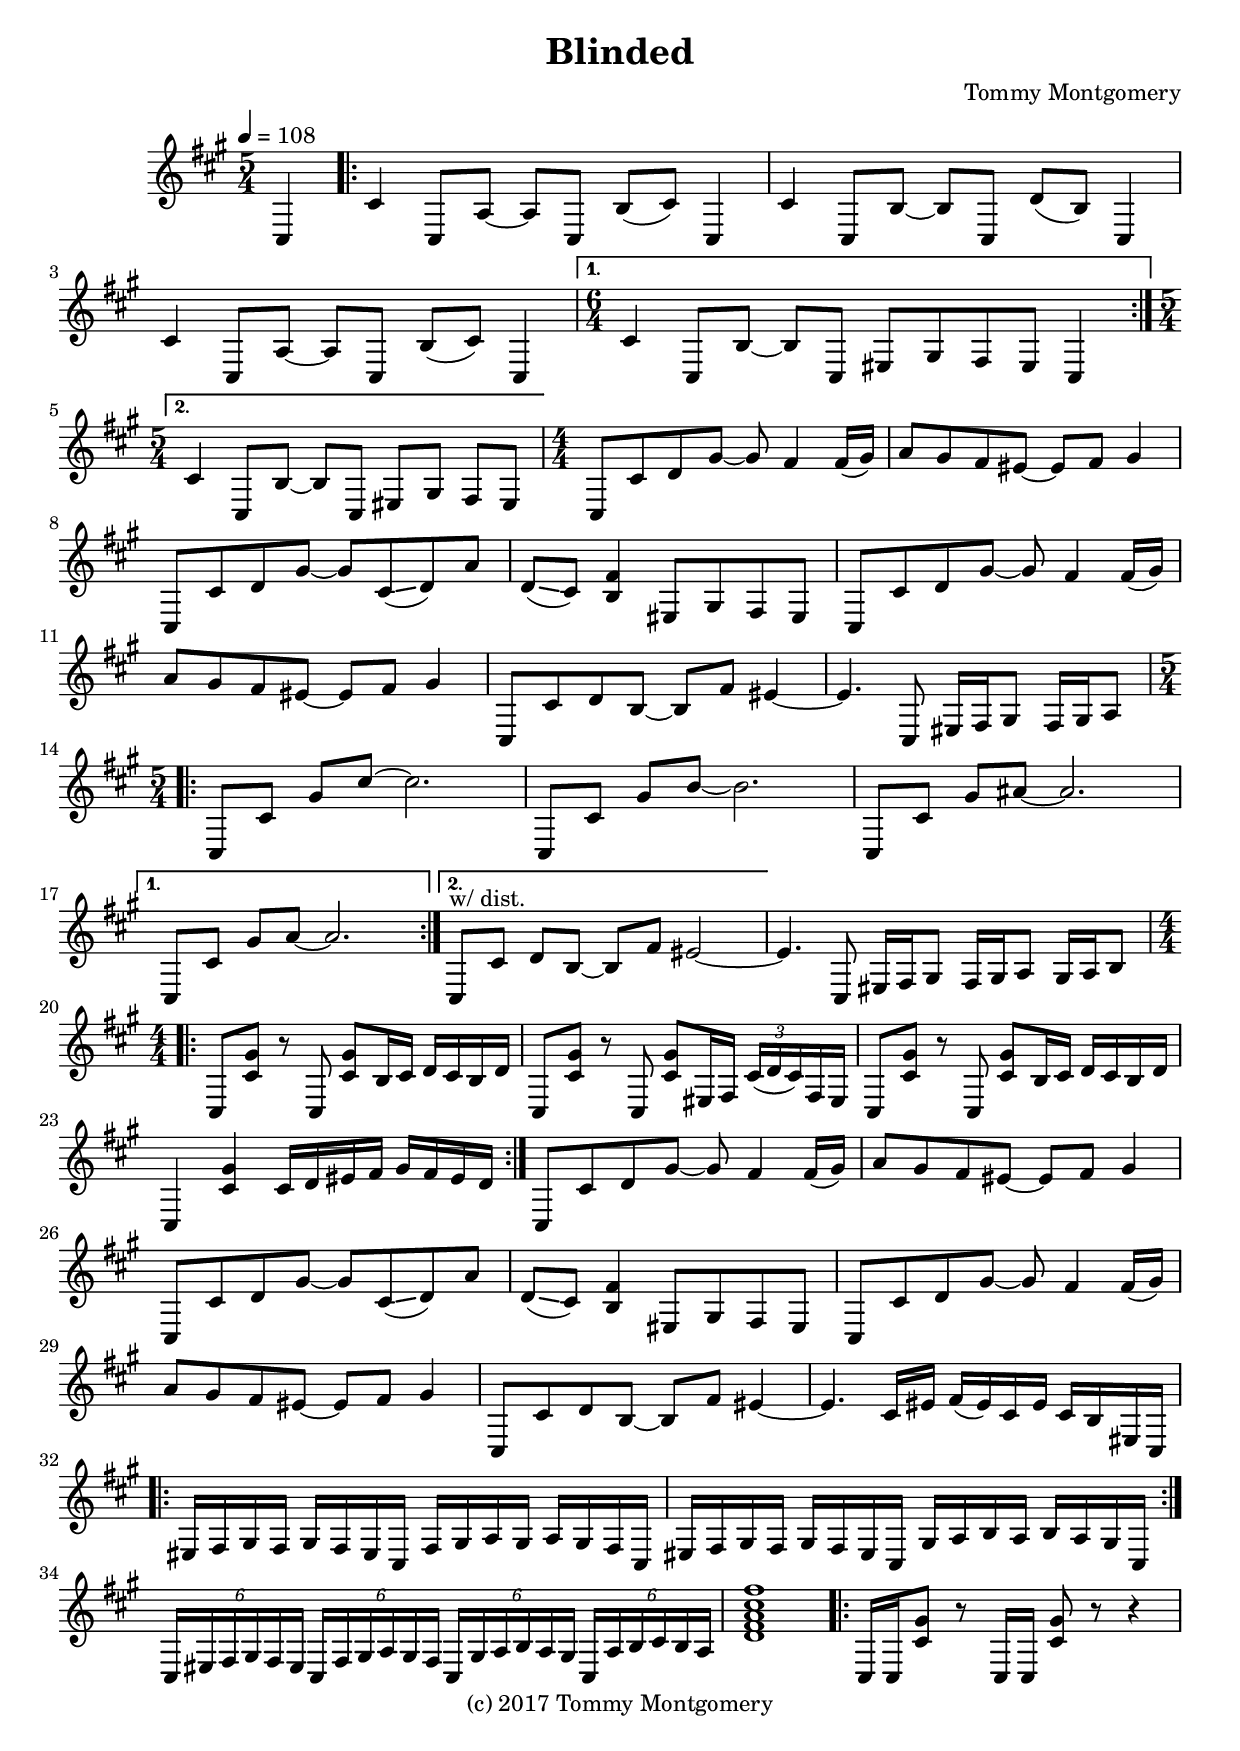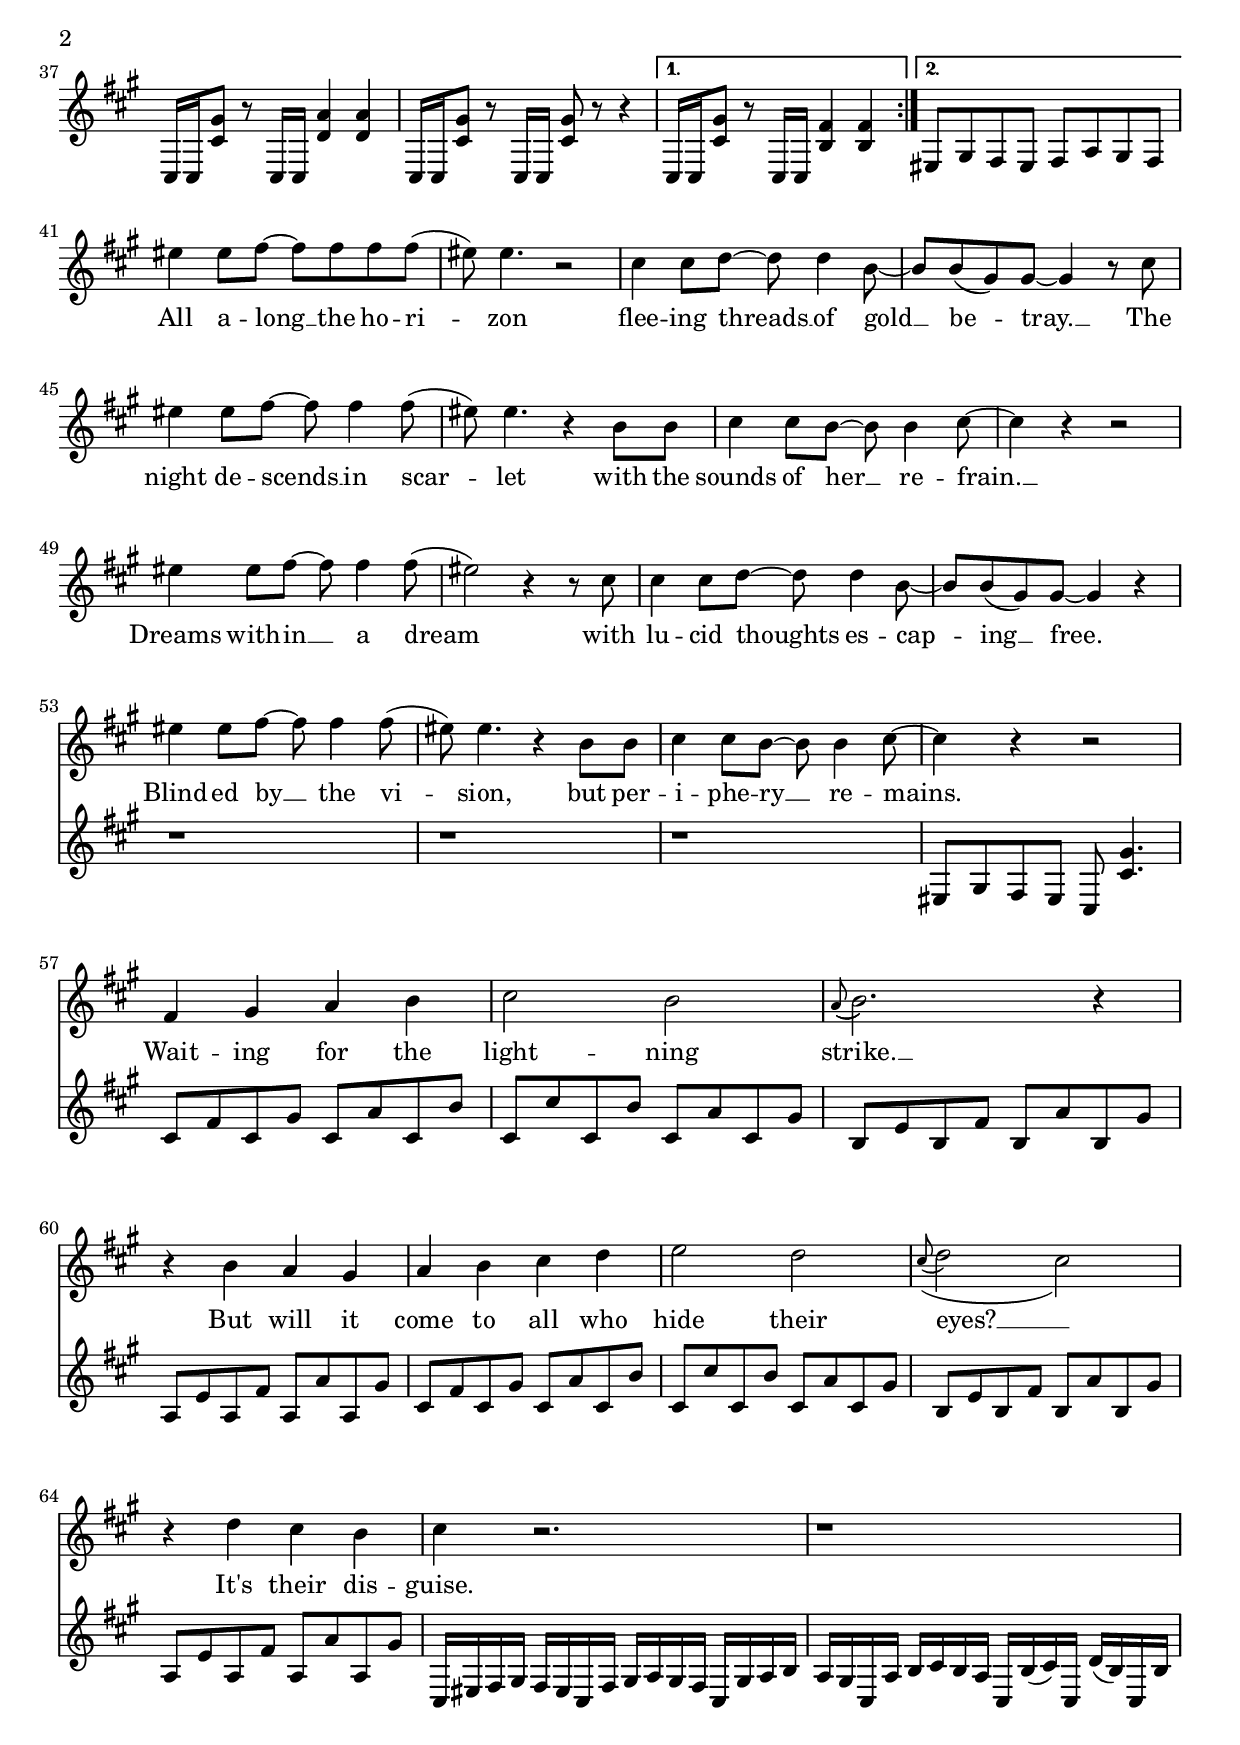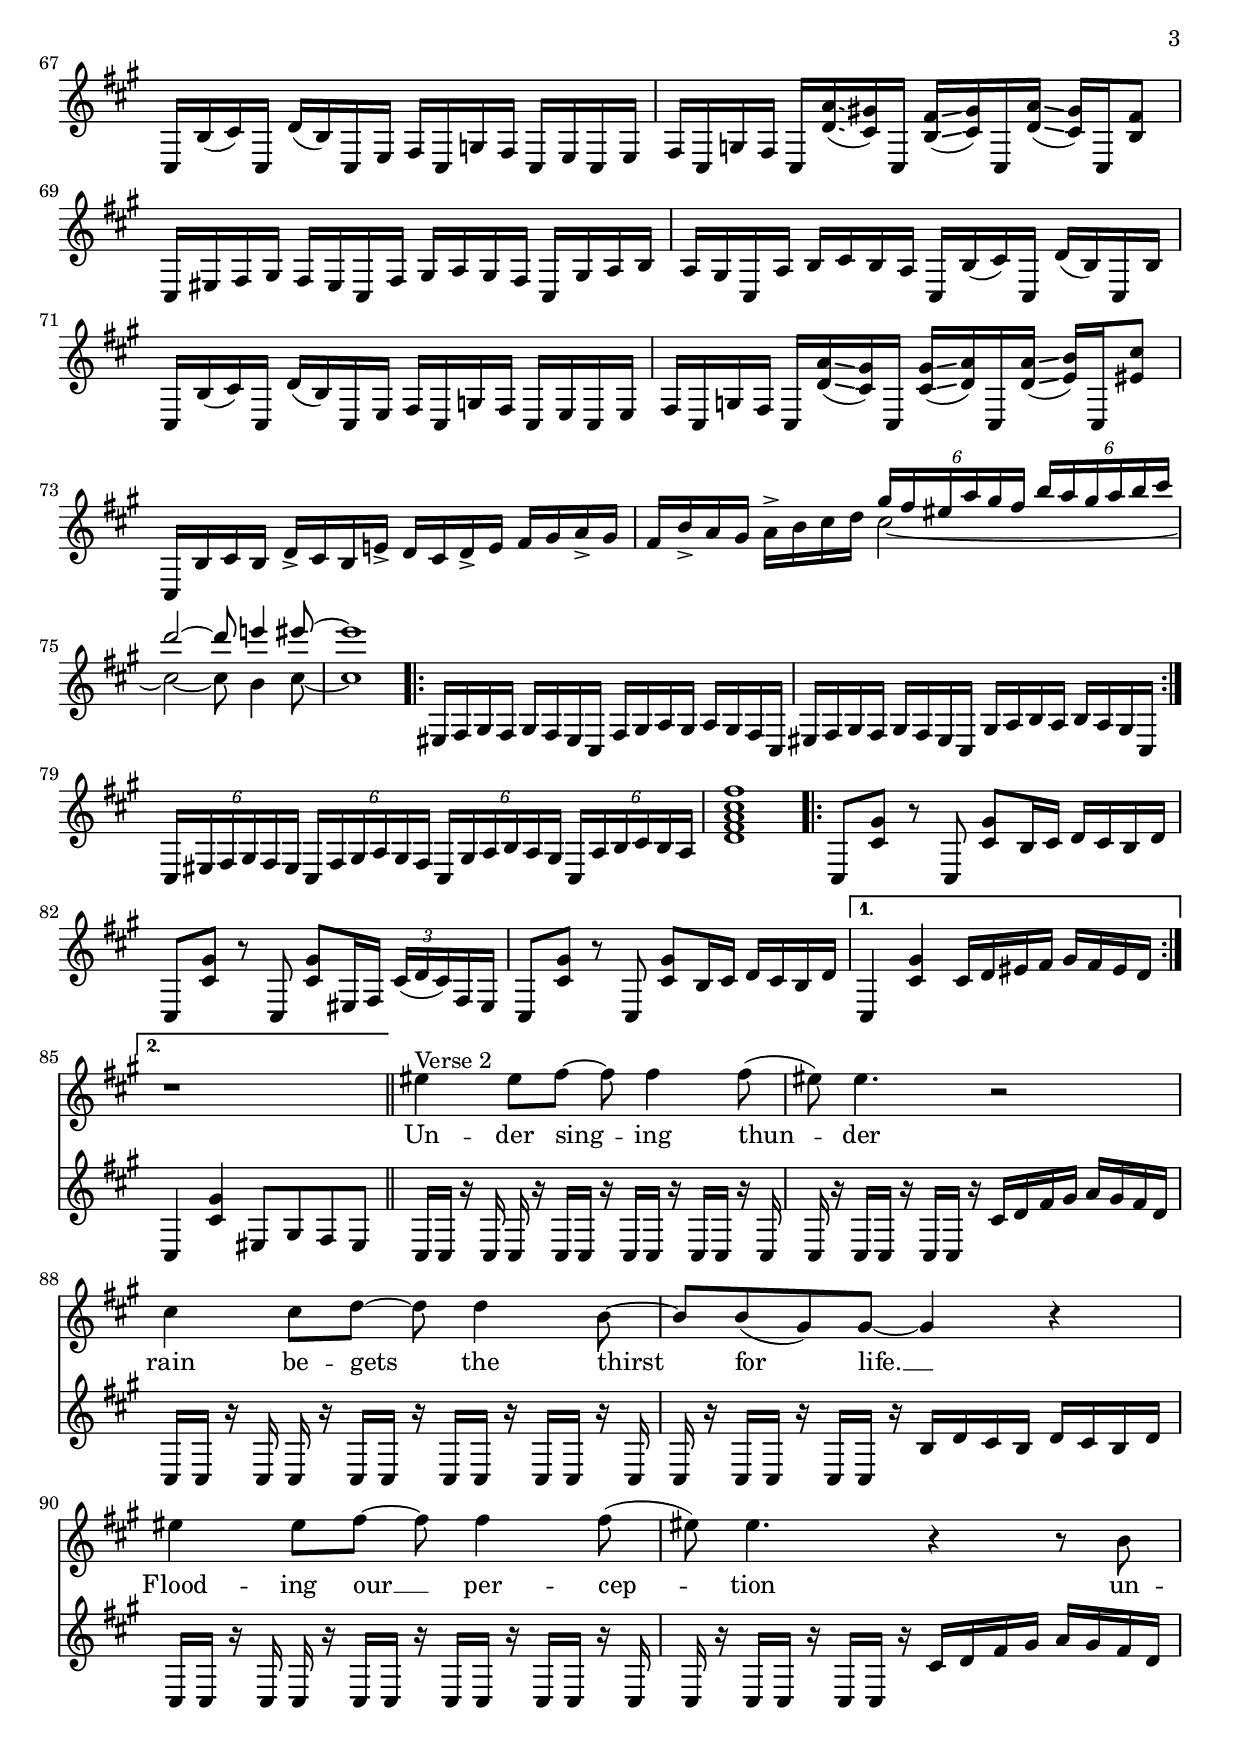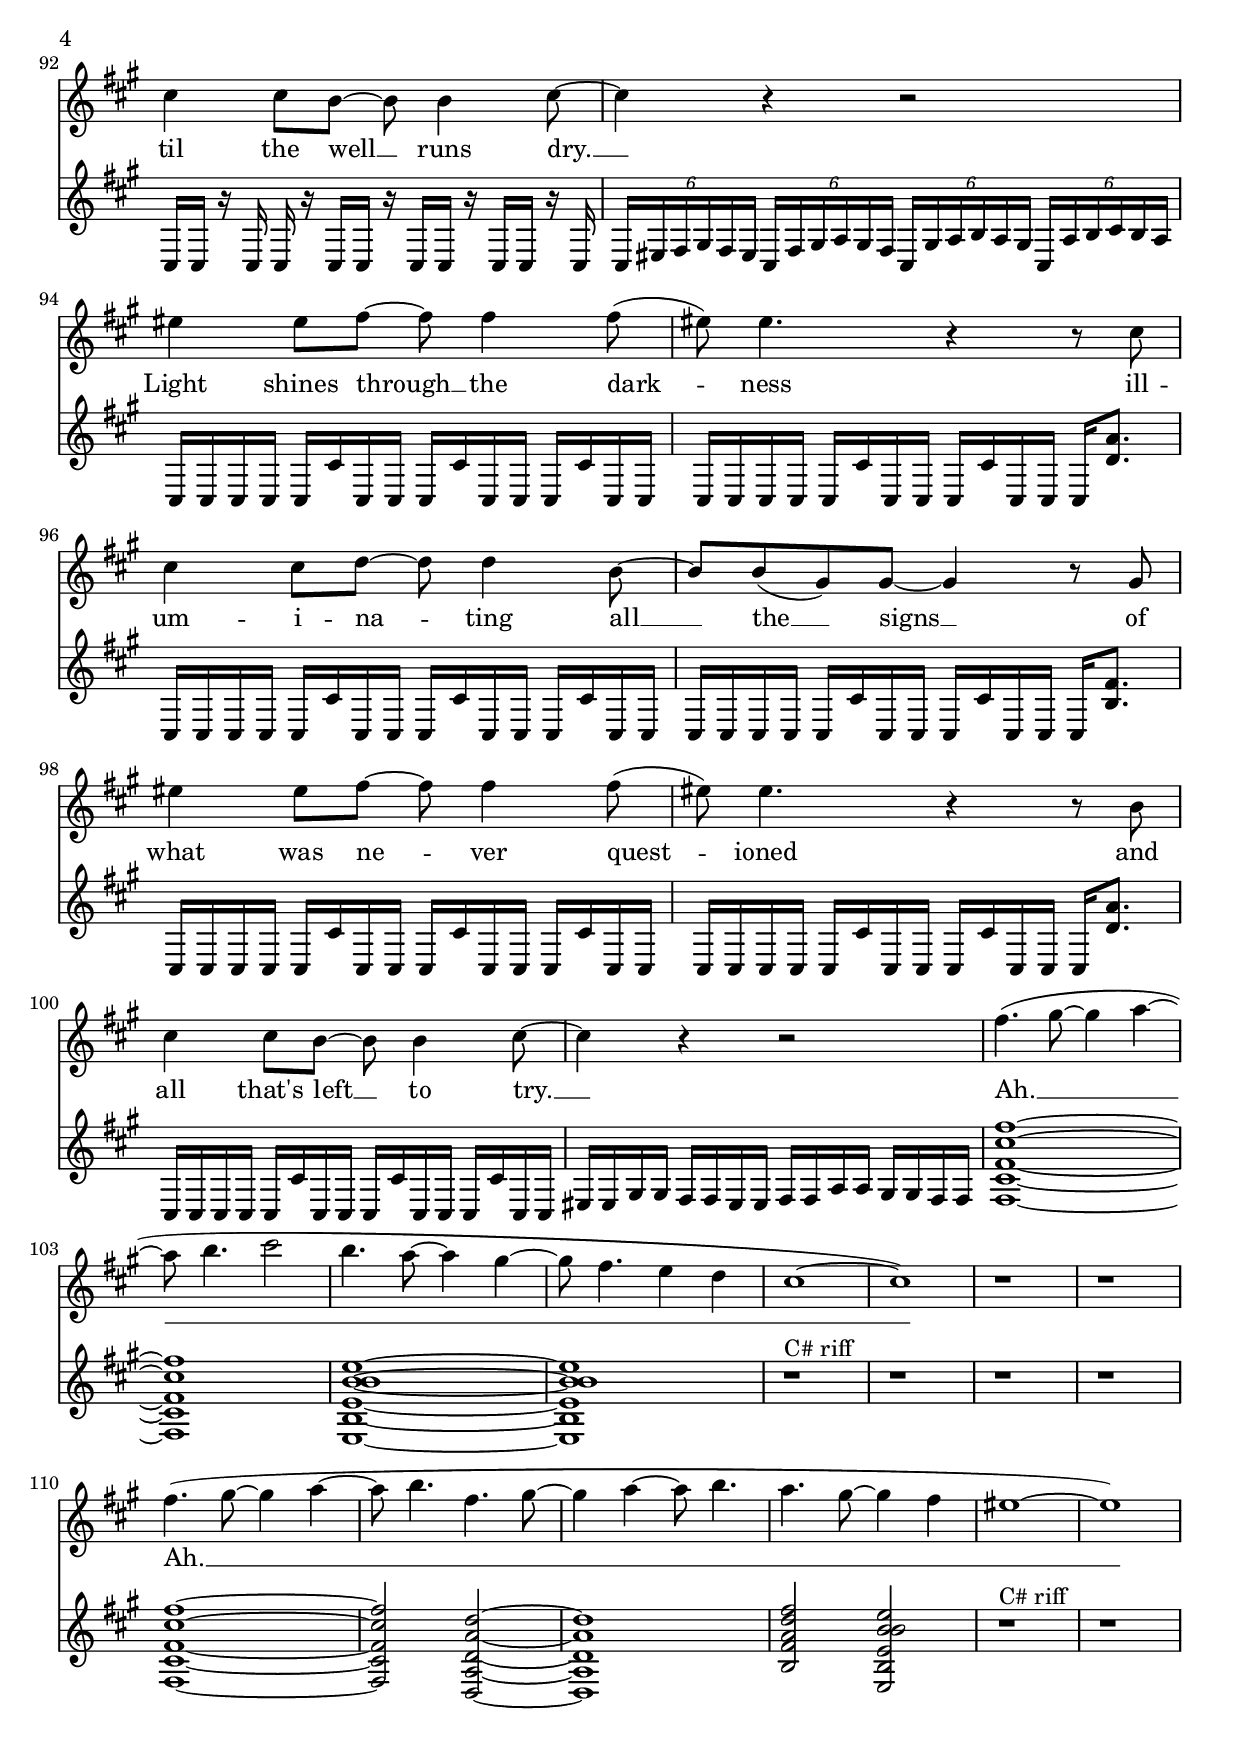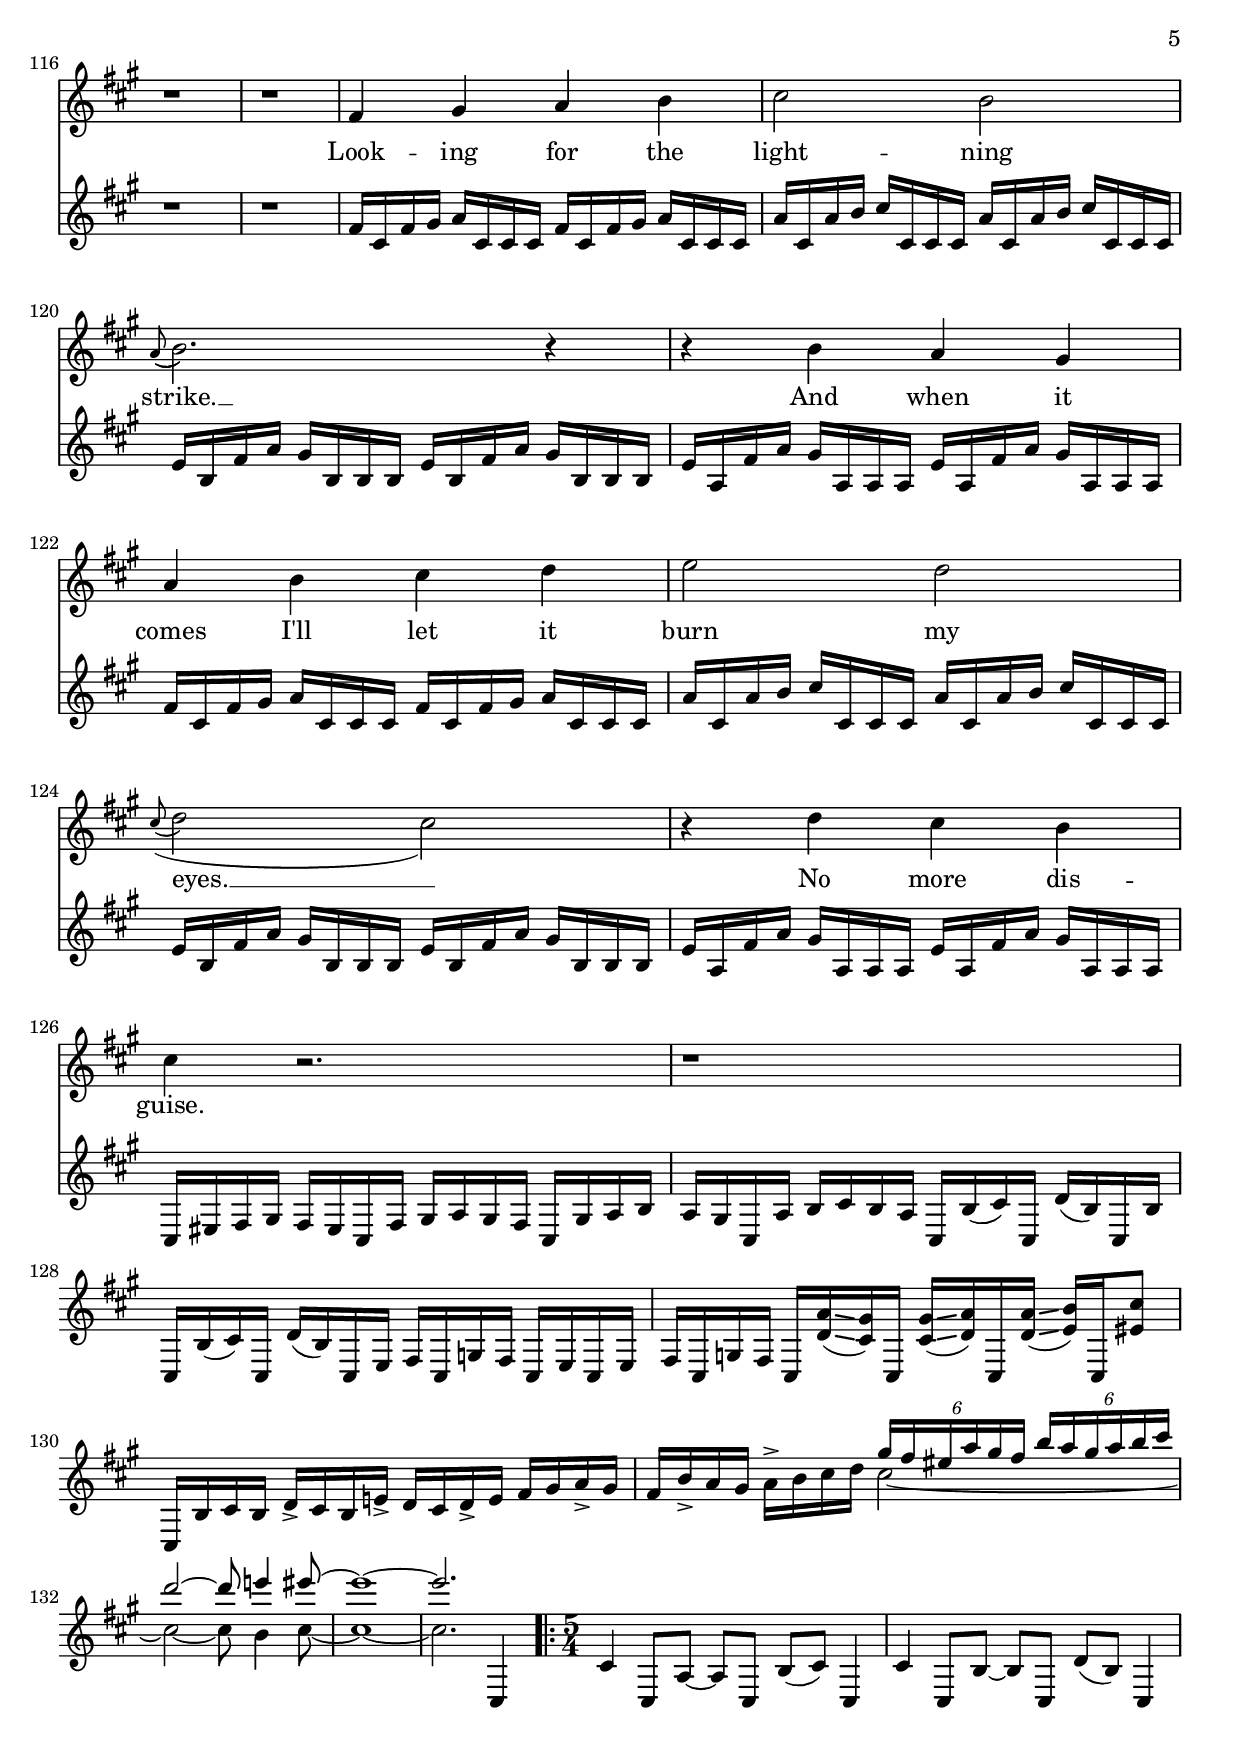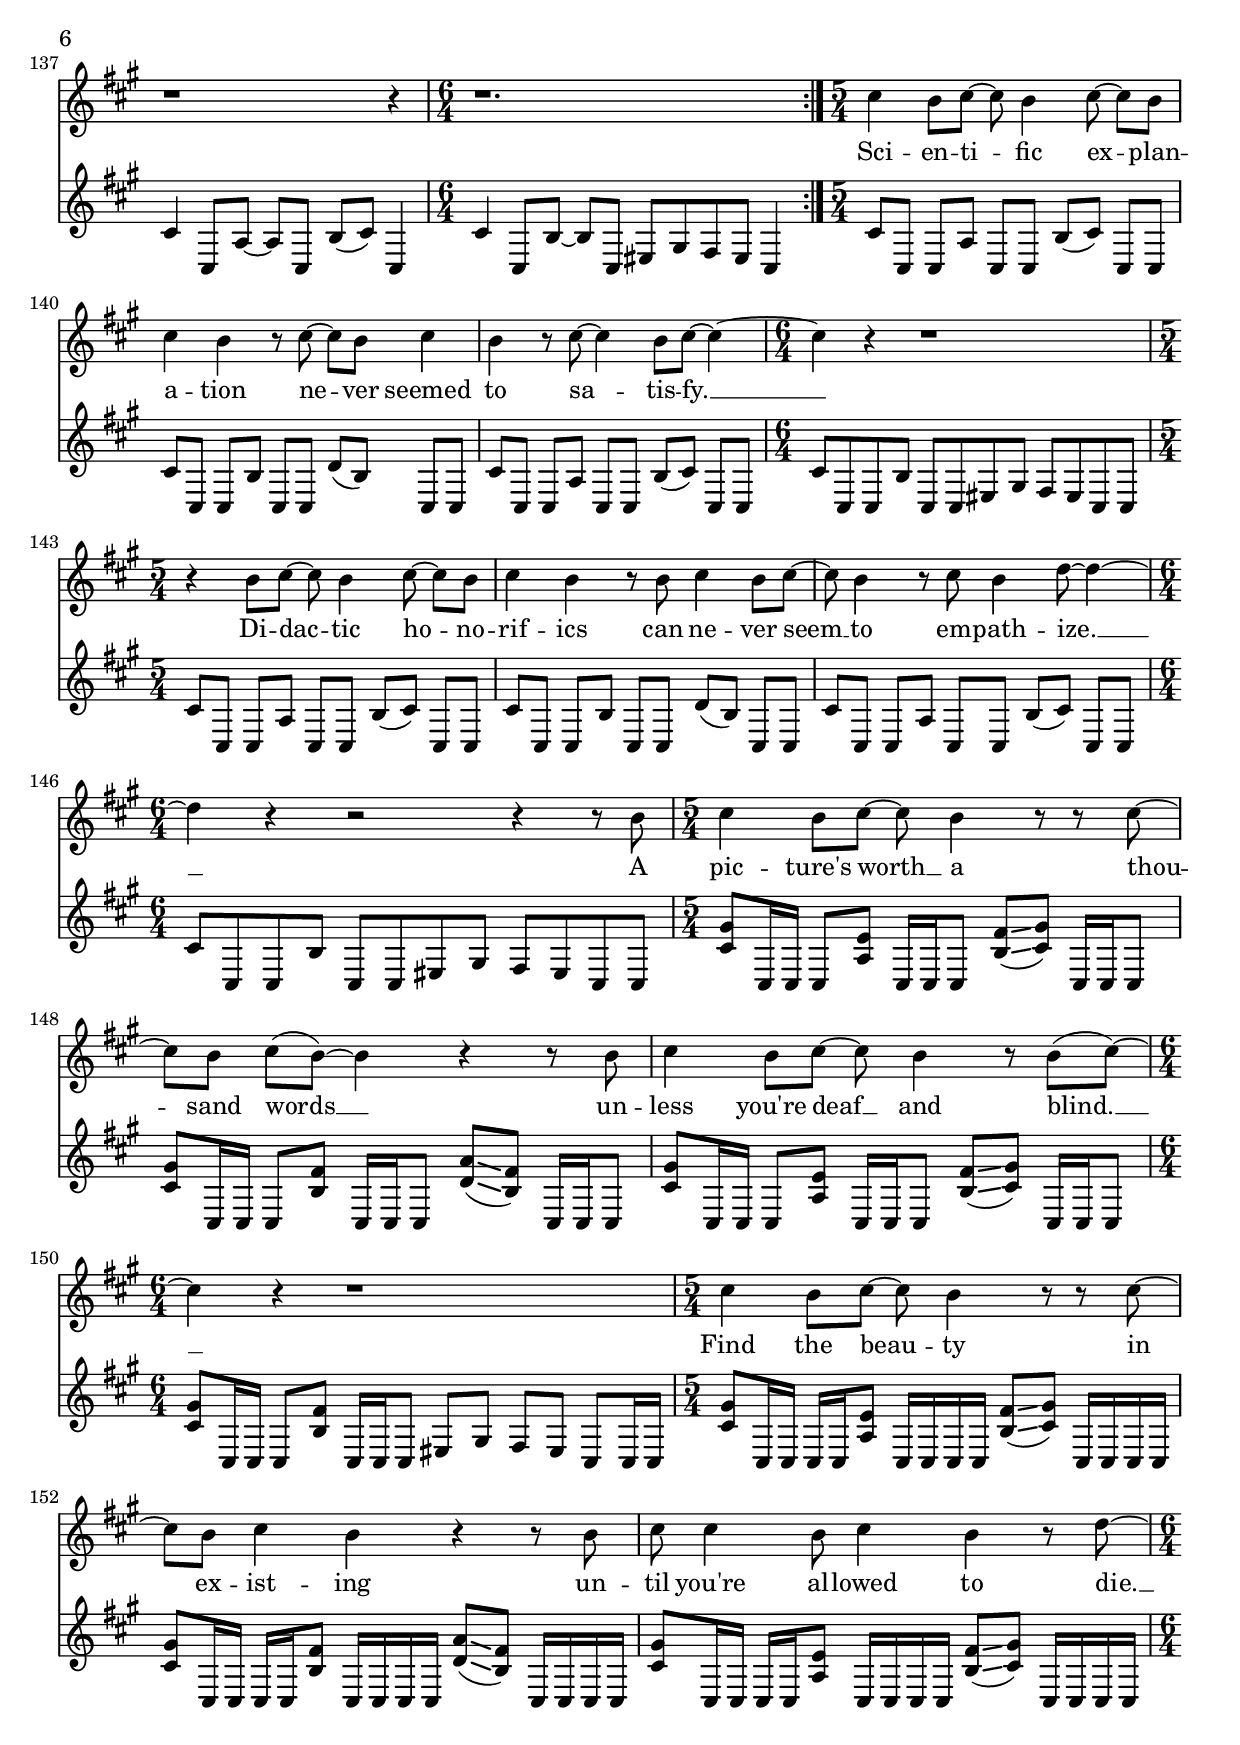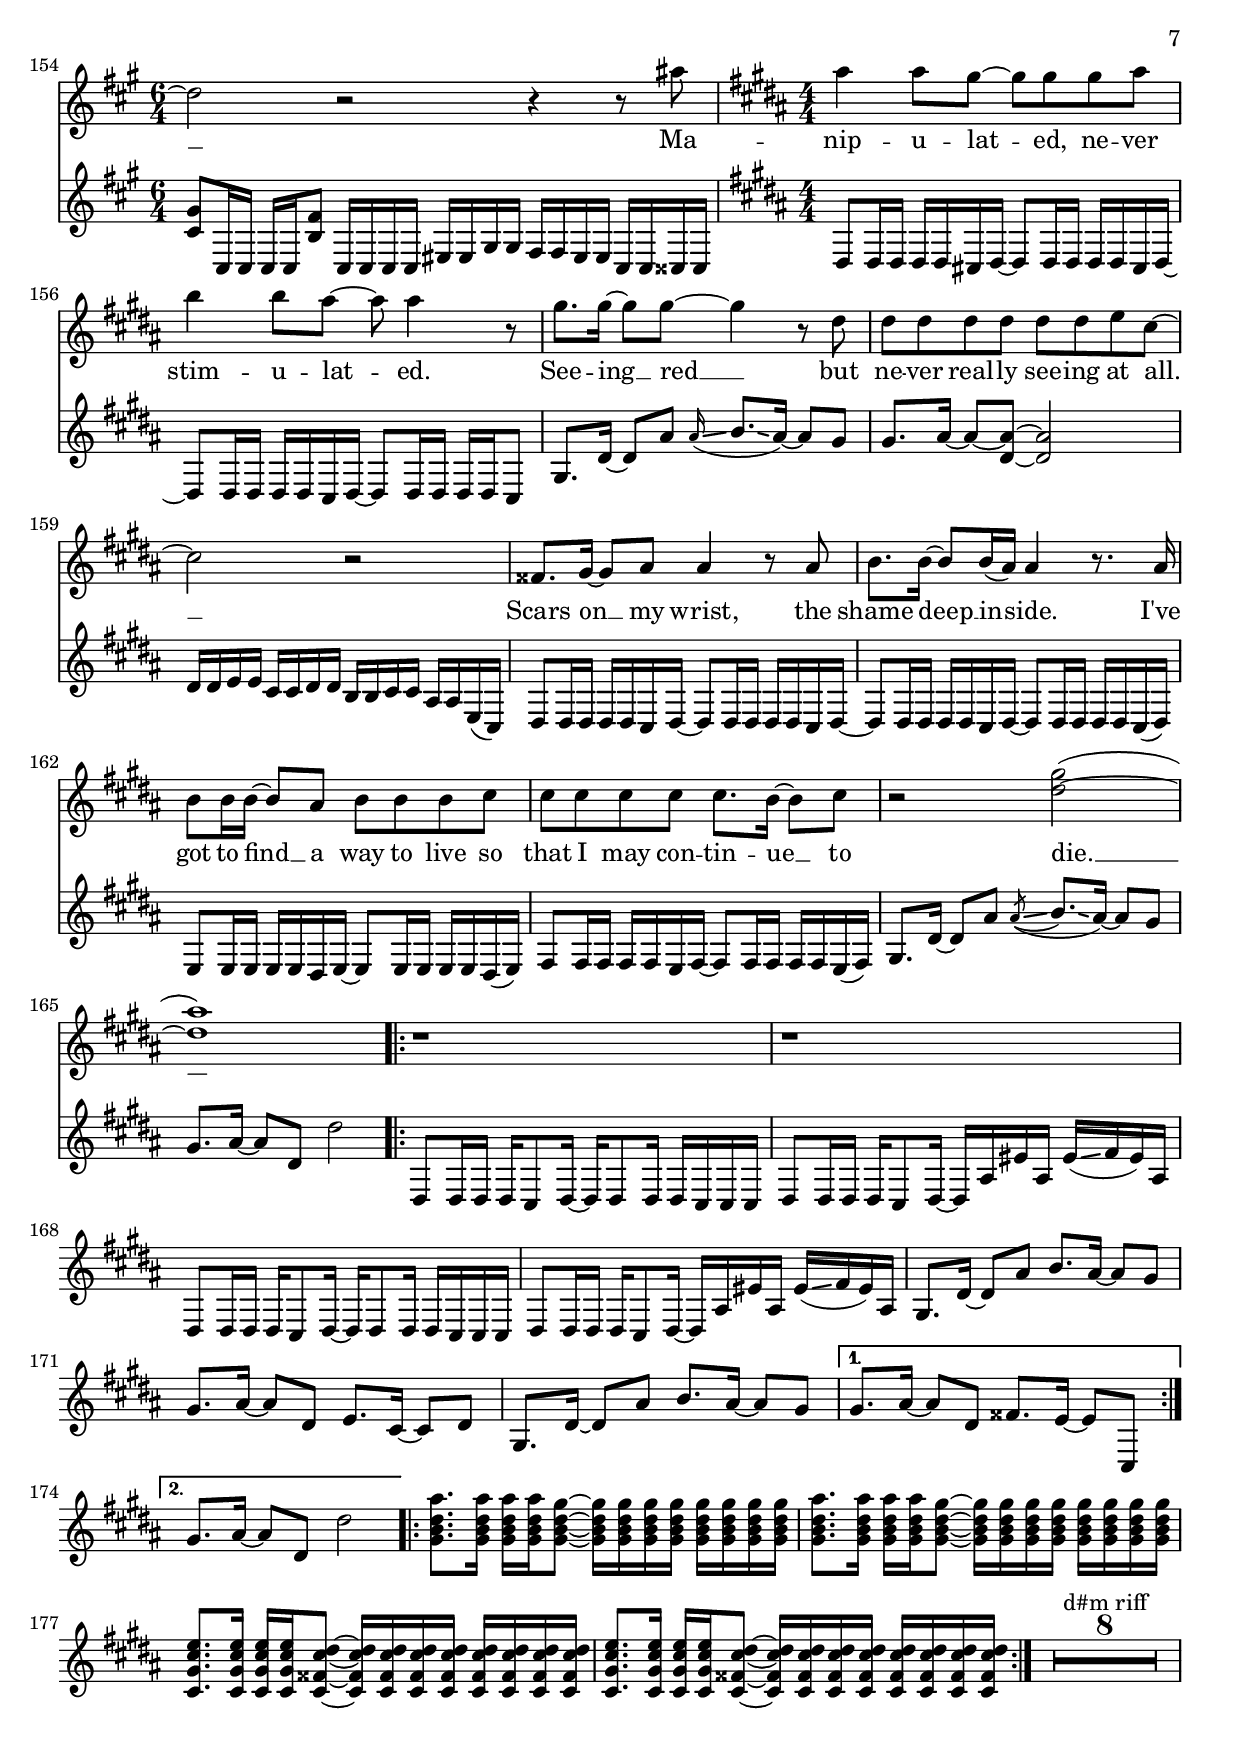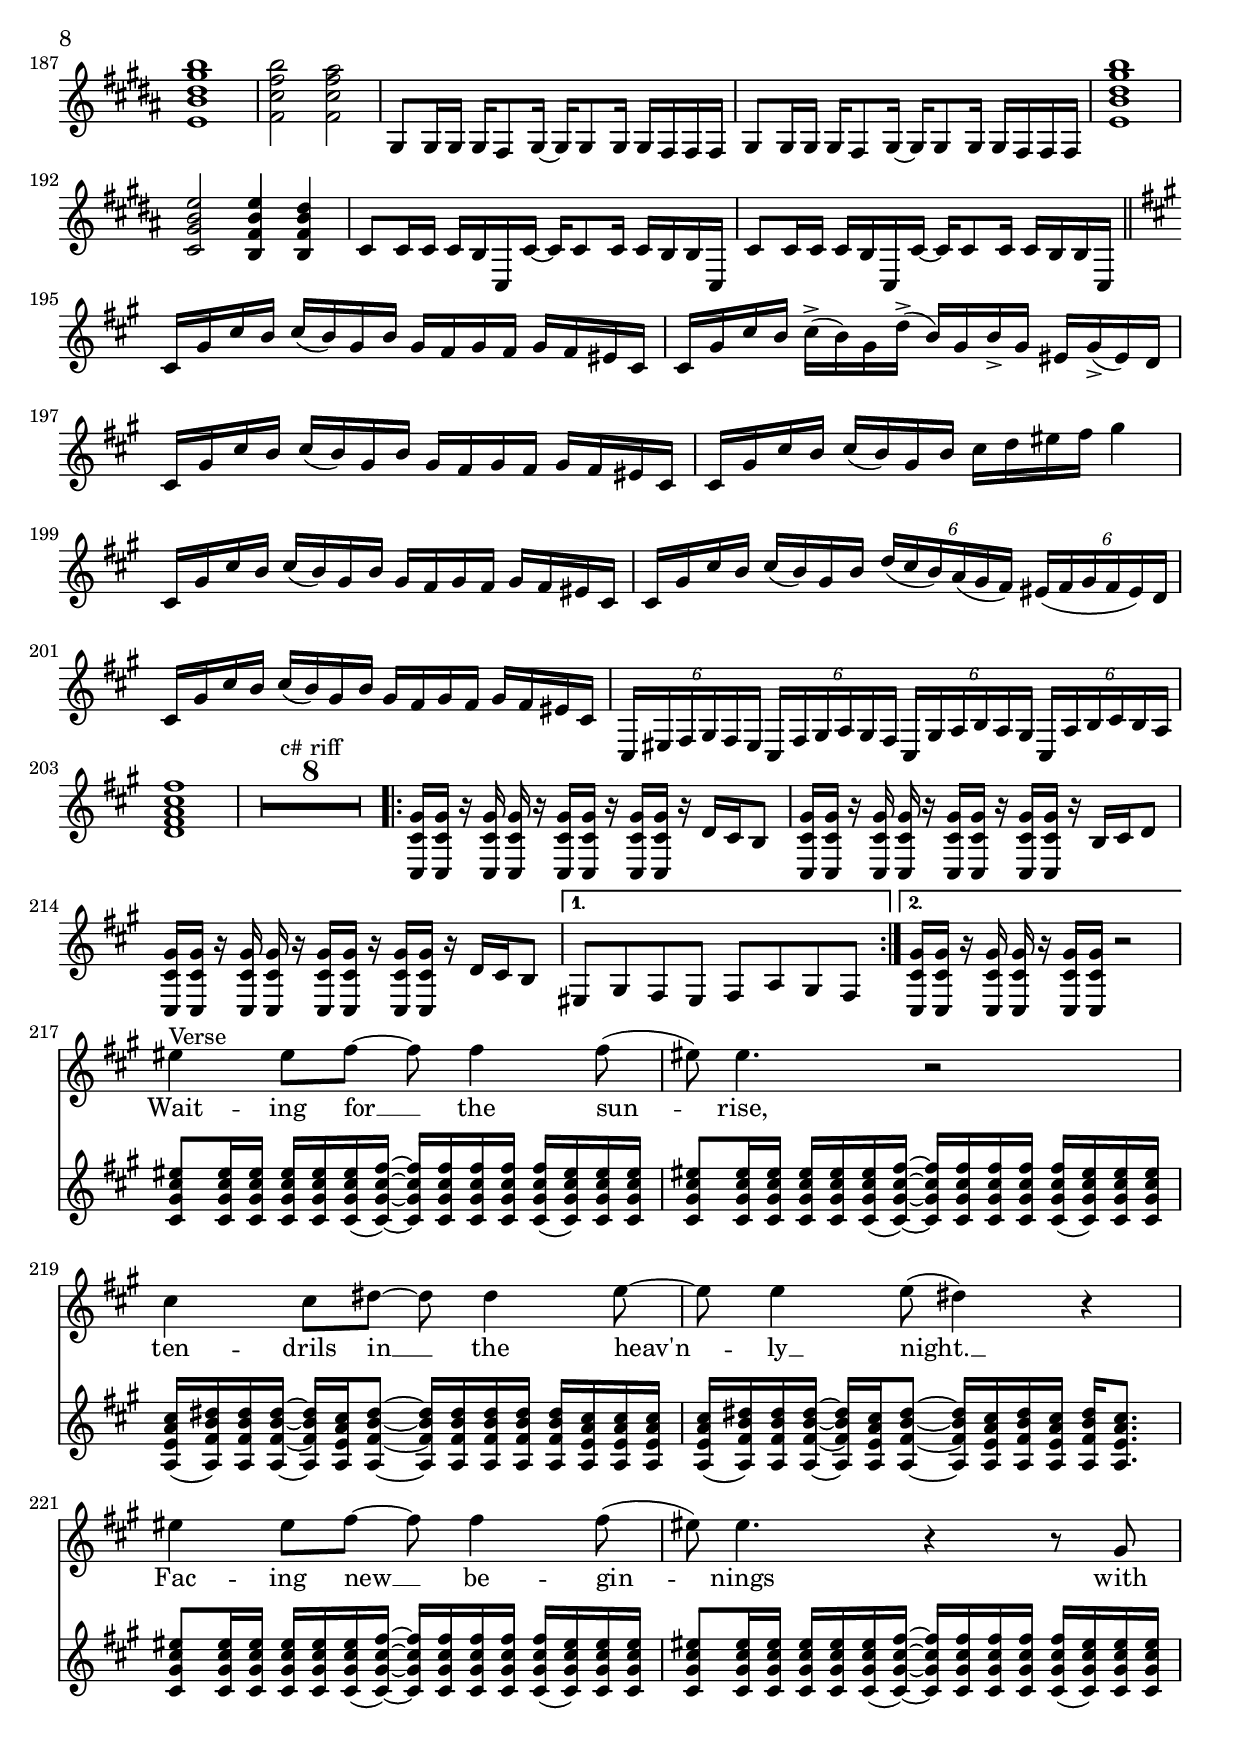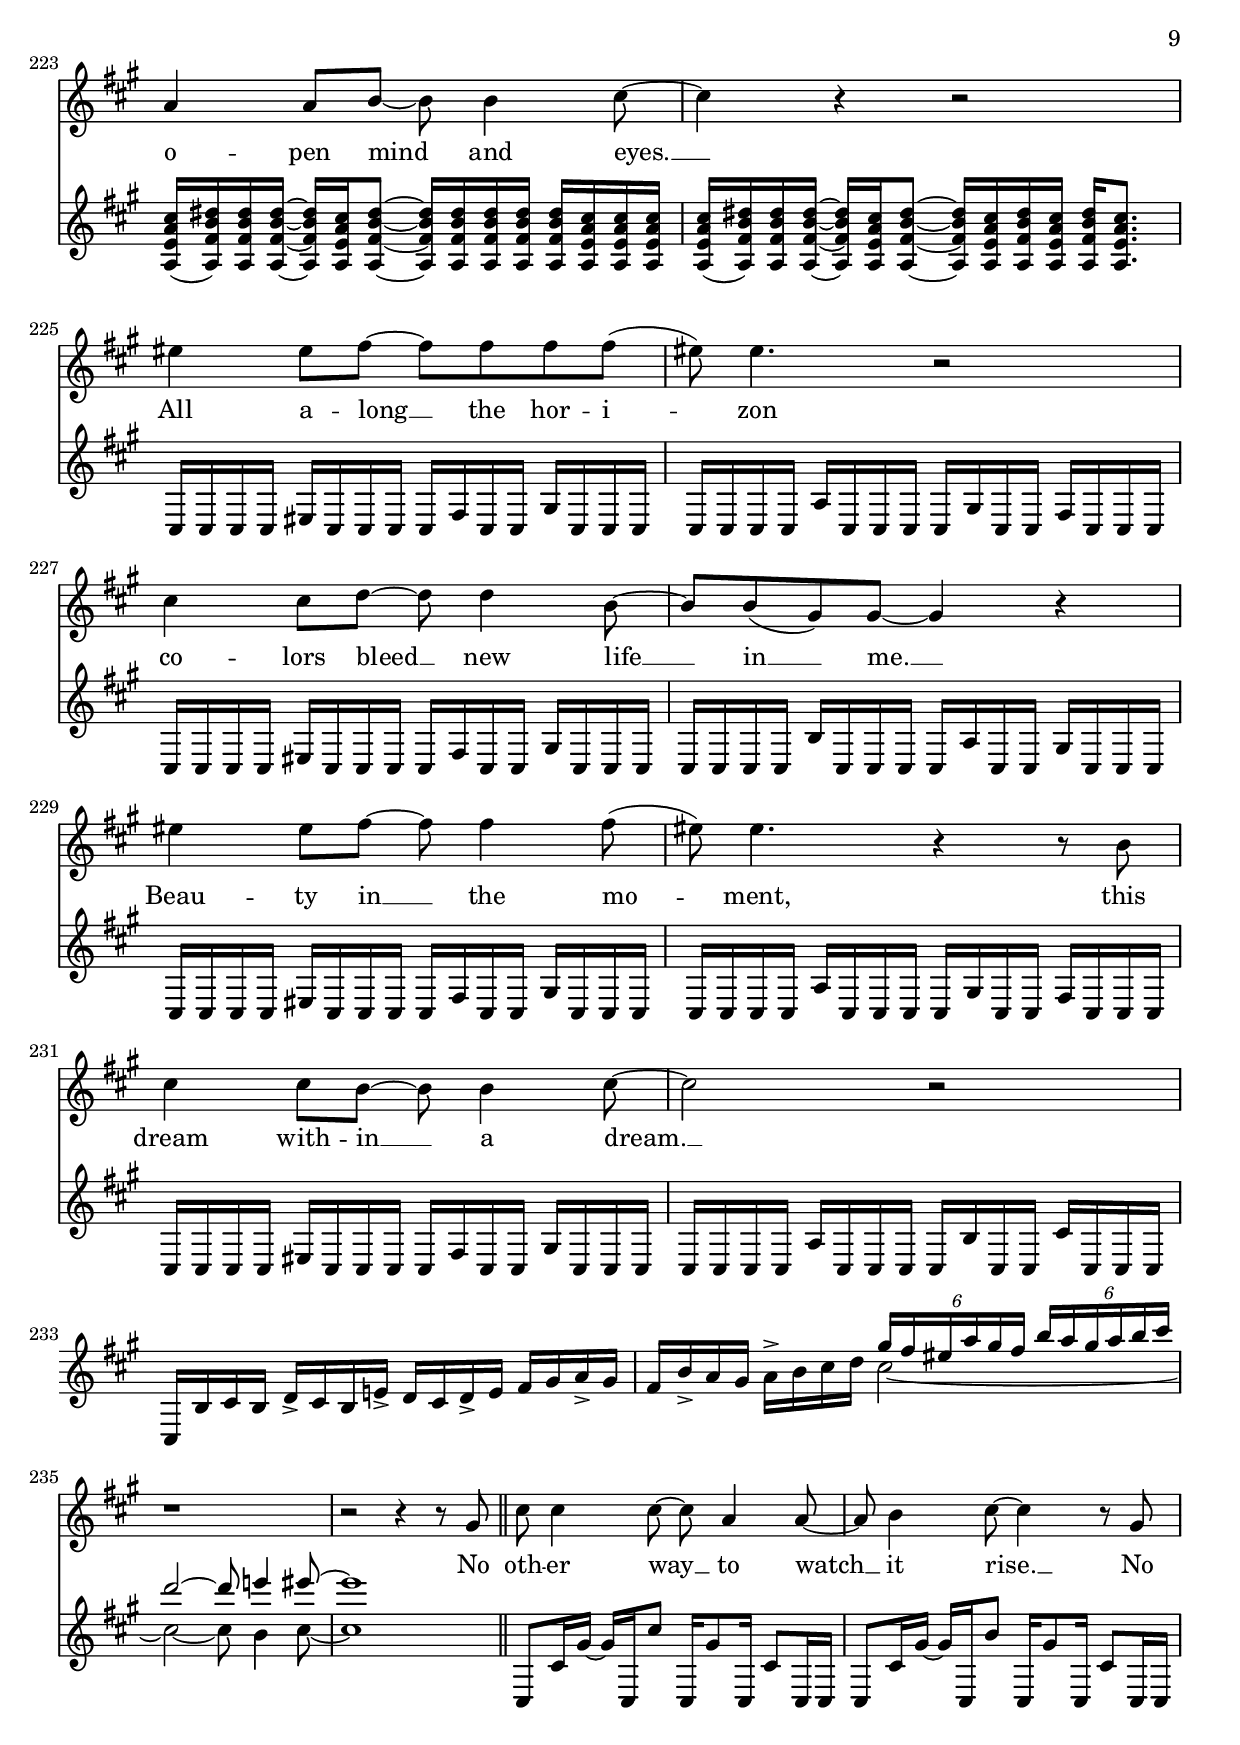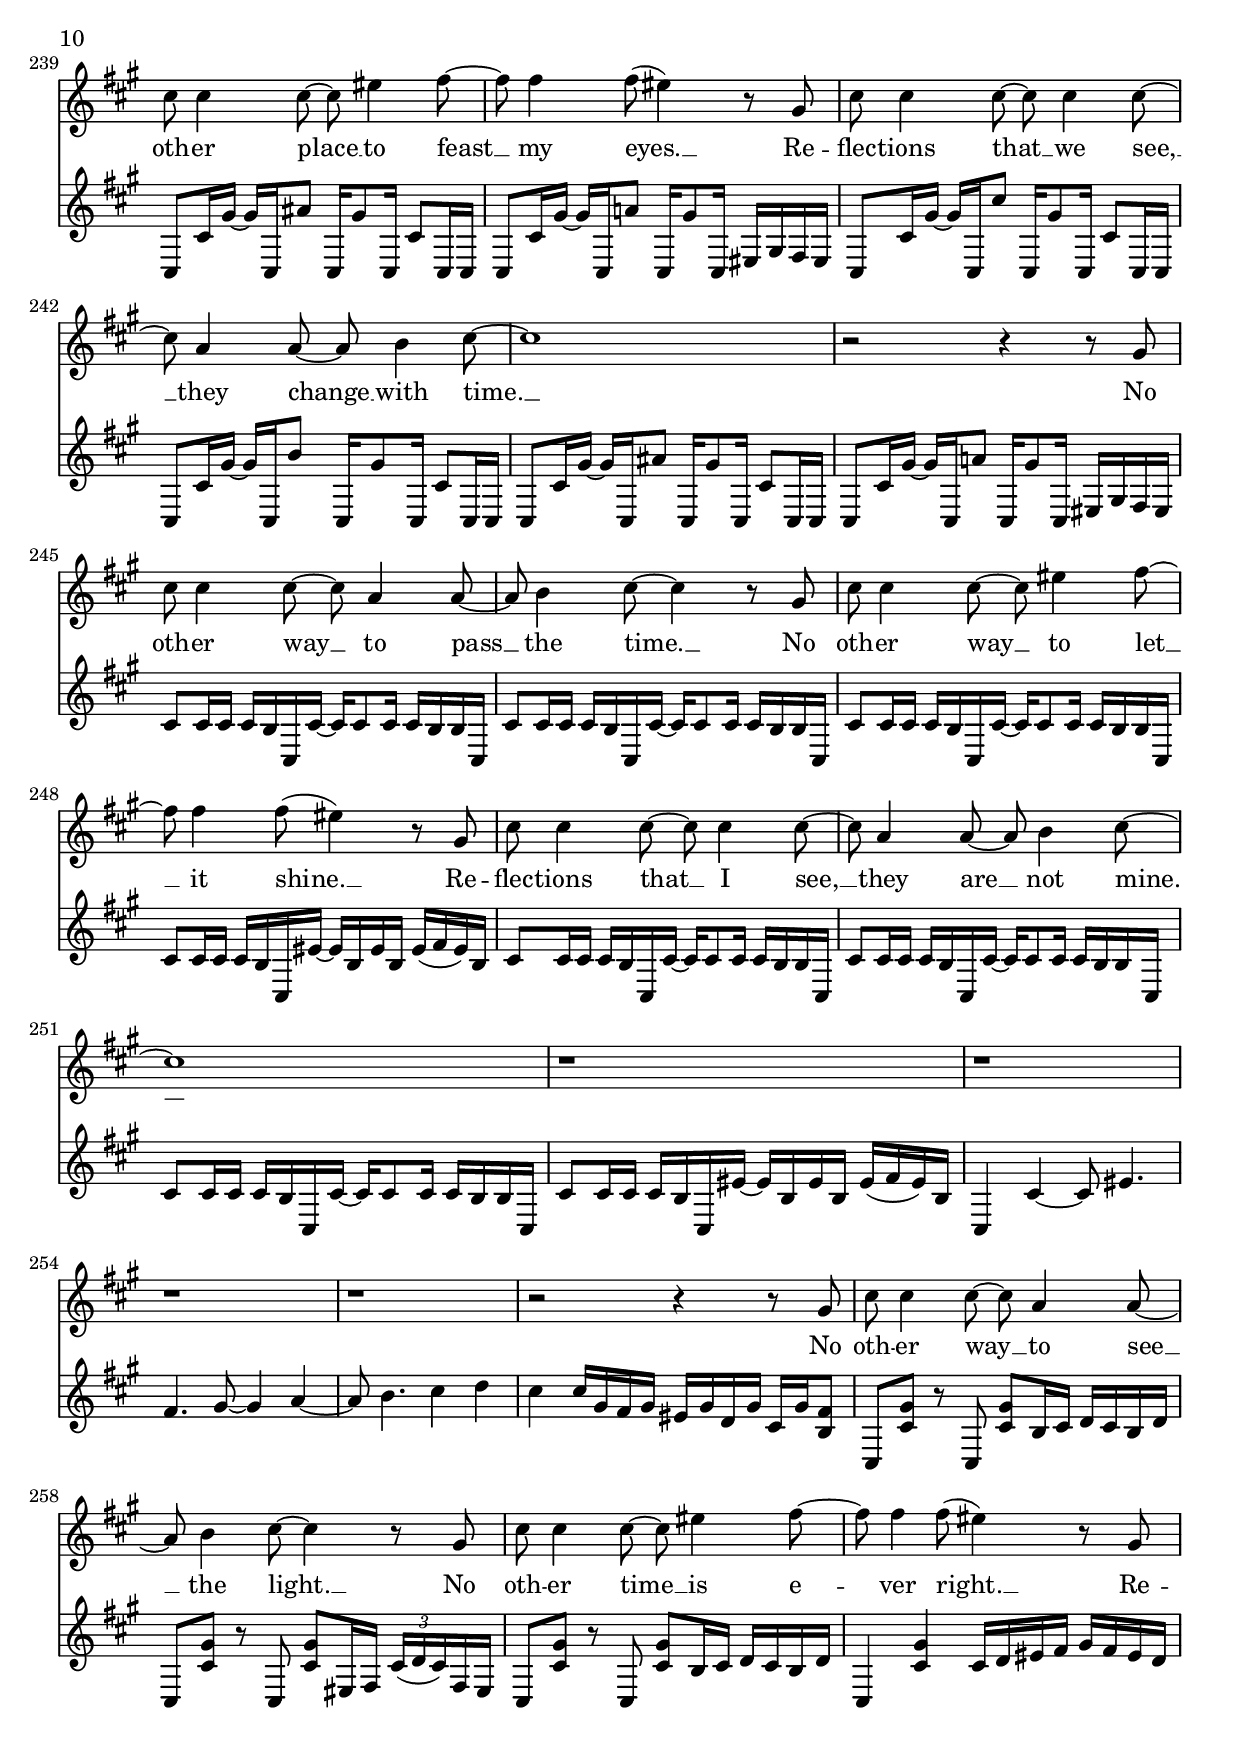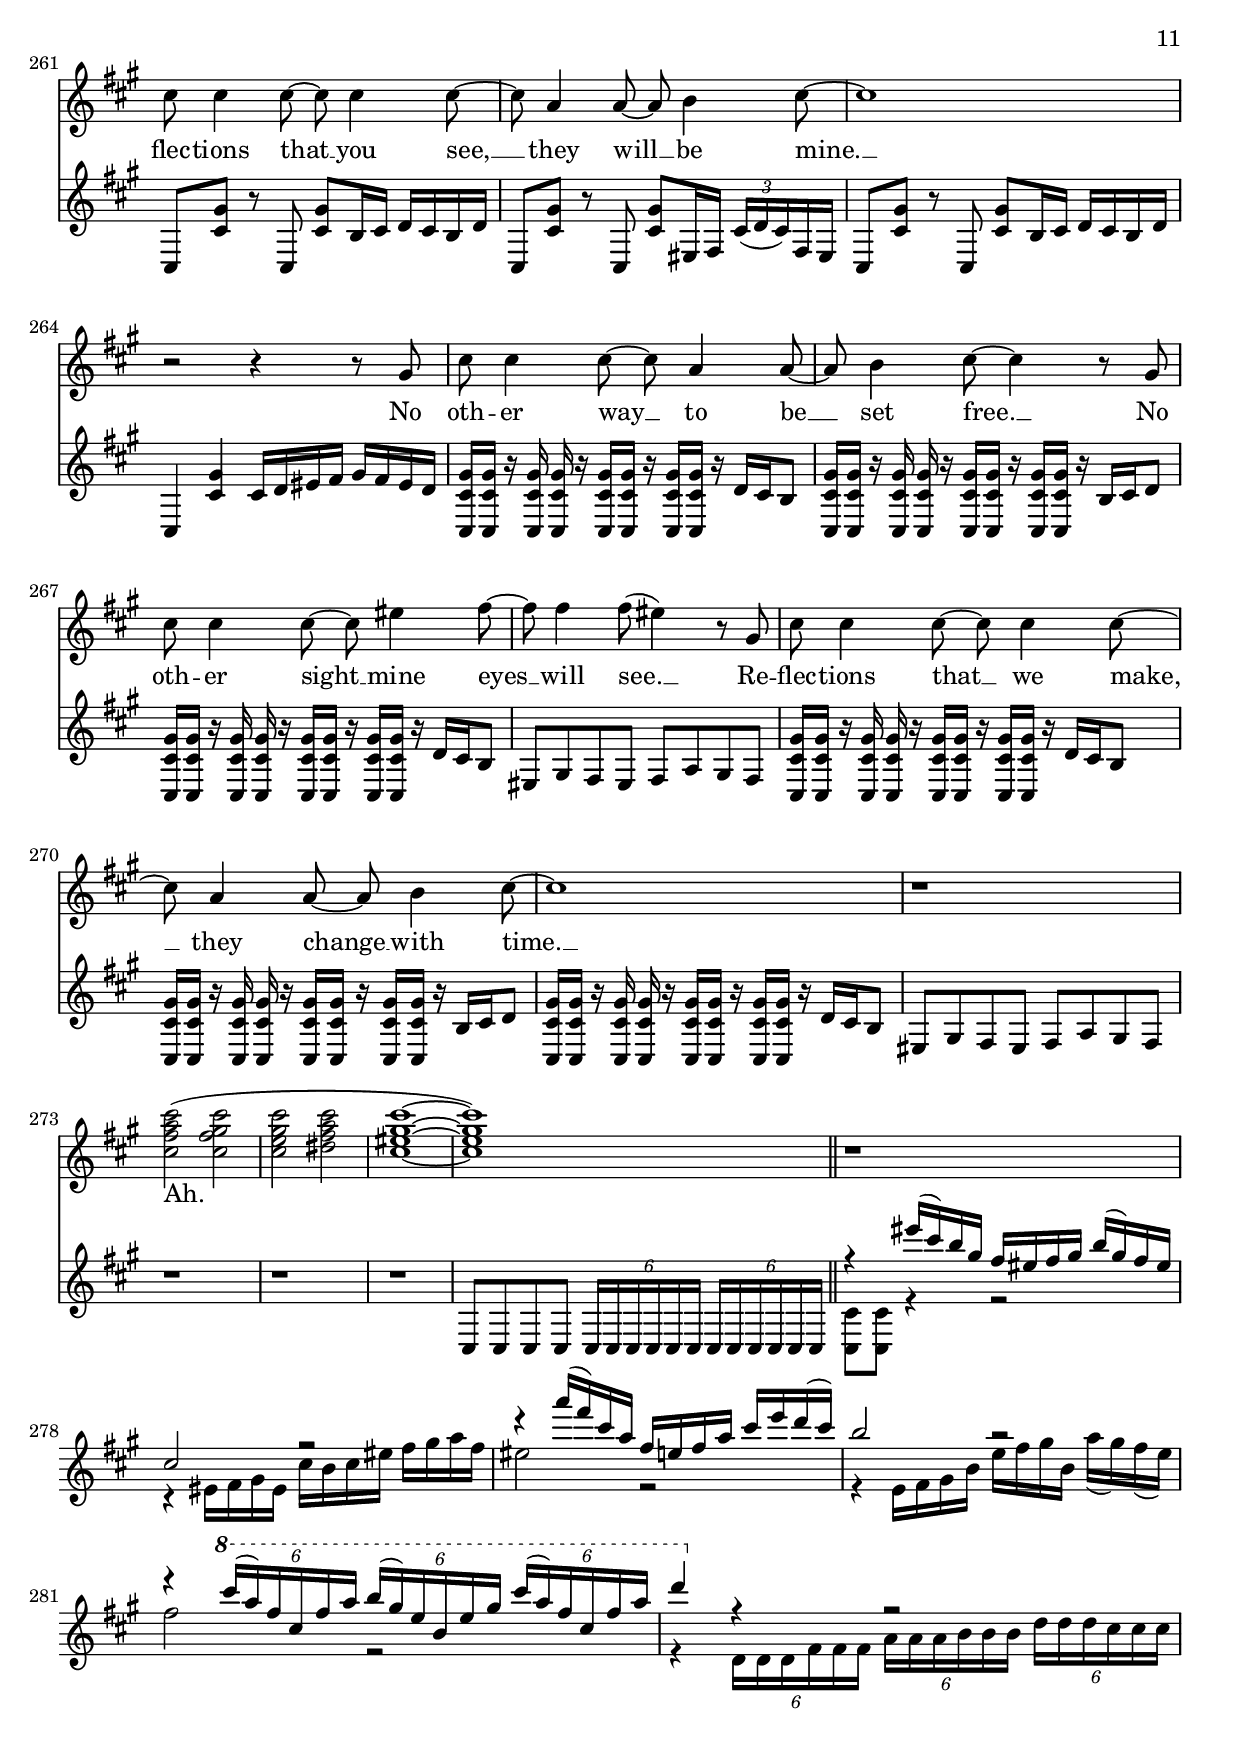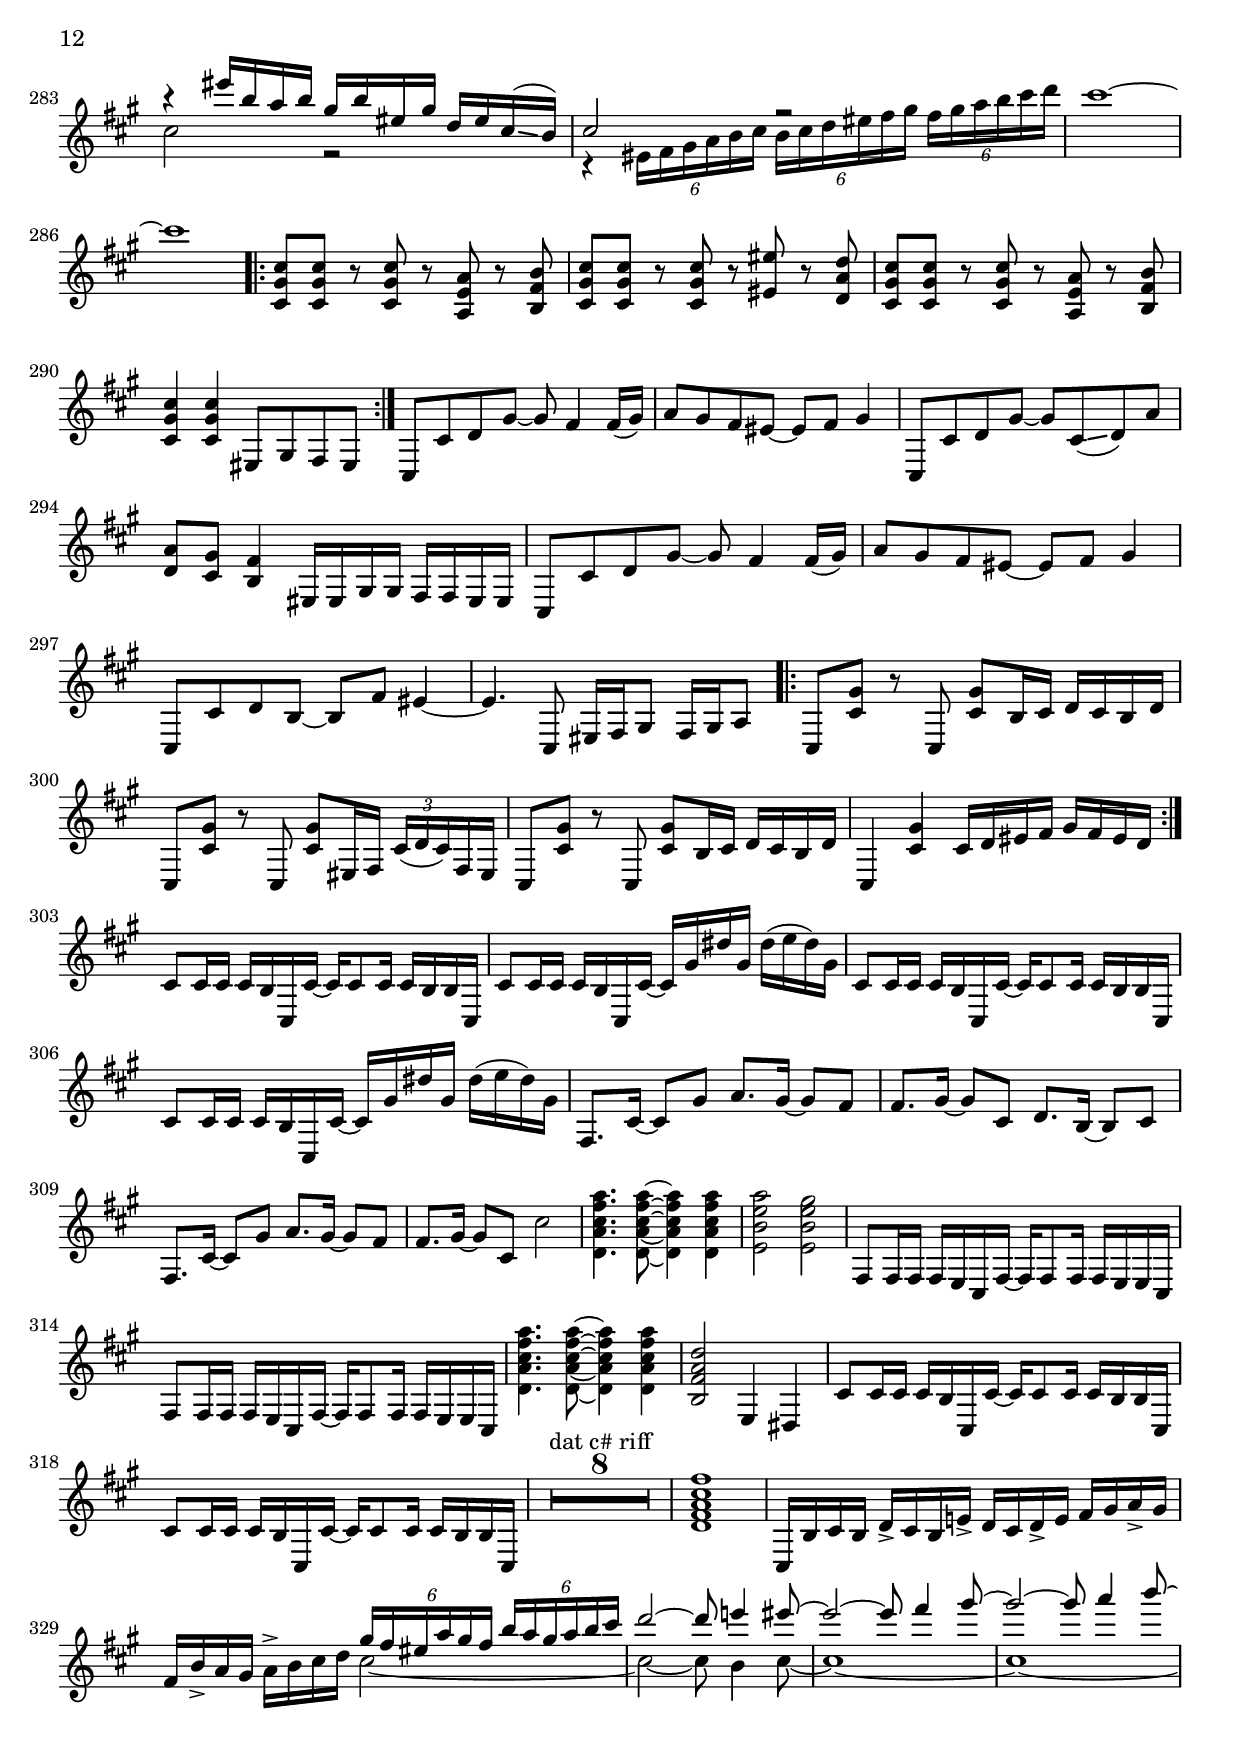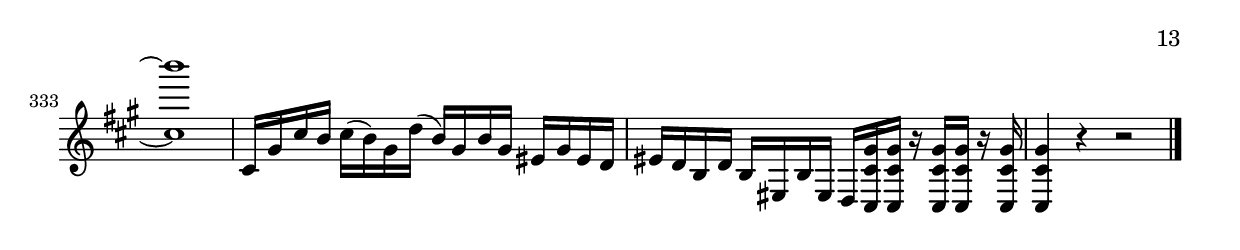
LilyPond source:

\version "2.18.2"
\language "english"

\header {
  title = "Blinded"
  composer = "Tommy Montgomery"
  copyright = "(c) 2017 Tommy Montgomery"
}

global = {
  \key cs \phrygian
  \time 5/4
  \tempo 4 = 108
  \set Staff.printKeyCancellation = ##f
  \numericTimeSignature
  \compressFullBarRests
  \omit Voice.StringNumber
  \override TupletBracket #'bracket-visibility = #'if-no-beam
  \override MultiMeasureRest.expand-limit = #3
}

guitarOne = \relative c {
  \partial 4 cs |

  \repeat volta 2 {
    cs' cs,8 a' ~ a cs, b'8( cs) cs,4 |
    cs' cs,8 b' ~ b cs, d'8( b) cs,4 |
    cs' cs,8 a' ~ a cs, b'8( cs) cs,4 |
  }
  \alternative {
    { \time 6/4 cs' cs,8[ b'] ~ b cs, es gs fs es cs4 \time 5/4 | }
    { cs' cs,8 b' ~ b cs, es gs fs es }
  }

  \time 4/4 cs8 cs' d gs ~ gs fs4 fs16( gs) |
  a8 gs fs es ~ es fs gs4 |
  cs,,8 cs' d gs ~ gs cs,\glissando( d) a' |
  d,\glissando( cs) <b fs'>4 es,8 gs fs es |
  cs8 cs' d gs ~ gs fs4 fs16( gs) |
  a8 gs fs es ~ es fs gs4 |
  cs,,8 cs' d b ~ b fs' es4 ~ |
  es4. cs,8 es16 fs gs8 fs16 gs a8 |

  \time 5/4
  \repeat volta 2 {
    cs,8 cs' gs' cs ~ cs2. |
    cs,,8 cs' gs' b ~ b2. |
    cs,,8 cs' gs' as ~ as2. |
  }
  \alternative {
    { cs,,8 cs' gs' a ~ a2. }
    { cs,,8^"w/ dist." cs' d b ~ b fs' es2 ~ | }
  }

  es4. cs,8 es16 fs gs8 fs16 gs a8 gs16 a b8 |

  \time 4/4
  \repeat volta 2 {
    cs,8 <cs' gs'>8 r cs, <cs' gs'> b16 cs d cs b d |
    cs,8 <cs' gs'>8 r cs, <cs' gs'> es,16 fs \tuplet 3/2 { cs'( d cs) } fs, es |
    cs8 <cs' gs'>8 r cs, <cs' gs'> b16 cs d cs b d |
    cs,4 <cs' gs'> cs16 d es fs gs fs es d |
  }

  cs,8 cs' d gs ~ gs fs4 fs16( gs) |
  a8 gs fs es ~ es fs gs4 |
  cs,,8 cs' d gs ~ gs cs,\glissando( d) a' |
  d,\glissando( cs) <b fs'>4 es,8 gs fs es |
  cs8 cs' d gs ~ gs fs4 fs16( gs) |
  a8 gs fs es ~ es fs gs4 |
  cs,,8 cs' d b ~ b fs' es4 ~ |
  es4. cs16 es16 fs16( es) cs es cs b es, cs |

  \repeat volta 2 {
    es fs gs fs gs fs es cs fs gs a gs a gs fs cs |
    es fs gs fs gs fs es cs gs' a b a b a gs cs, |
  }

  \tuplet 6/4 4 { cs es fs gs fs es cs fs gs a gs fs cs gs' a b a gs cs, a' b cs b a } |
  <d fs a cs fs>1 |

  \repeat volta 2 {
    cs,16 cs <cs' gs'>8 r cs,16 cs <cs' gs'>8 r r4 |
    cs,16 cs <cs' gs'>8 r cs,16 cs <d' a'>4 q |
    cs,16 cs <cs' gs'>8 r cs,16 cs <cs' gs'>8 r r4 |
  }
  \alternative {
    { cs,16 cs <cs' gs'>8 r cs,16 cs <b' fs'>4 q | }
    { es,8 gs fs es fs a gs fs | }
  }

  % verse 1
  \repeat unfold 15 r1 |
  es8 gs fs es cs <cs' gs'>4. |

  \repeat unfold 2 {
    cs8 fs cs gs' cs, a' cs, b' |
    cs, cs' cs, b' cs, a' cs, gs' |
    b, e b fs' b, a' b, gs' |
    a, e' a, fs' a, a' a, gs' |
  }

  cs,,16 es fs gs fs es cs fs gs a gs fs cs gs' a b |
  a gs cs, a' b cs b a cs, b'( cs) cs, d'( b) cs, b' |
  cs, b'( cs) cs, d'( b) cs, e fs cs g' fs cs e cs e |
  fs cs g' fs cs <d' a'>\glissando( <cs gs'!>) cs, <b' fs'>\glissando( <cs gs'>) cs, <d' a'>\glissando( <cs gs'>) cs, <b' fs'>8 |

  cs,16 es fs gs fs es cs fs gs a gs fs cs gs' a b |
  a gs cs, a' b cs b a cs, b'( cs) cs, d'( b) cs, b' |
  cs, b'( cs) cs, d'( b) cs, e fs cs g' fs cs e cs e |
  fs cs g' fs cs <d' a'>\glissando( <cs gs'>) cs, <cs' gs'>\glissando( <d a'>) cs, <d' a'>\glissando( <e b'>) cs, <es' cs'>8 |

  cs,16 b' cs b d-> cs b e!-> d cs d-> e fs gs a-> gs |
  fs b-> a gs a-> b cs d
  <<
    { \tuplet 6/4 4 { gs fs es a gs fs b a gs a b cs } | d2 ~ d8 e!4 es8 ~ | es1 | } \\
    { cs,2 ~ | cs2 ~ cs8 b4 cs8 ~ | cs1 | }
  >>

  \repeat volta 2 {
    es,,16 fs gs fs gs fs es cs fs gs a gs a gs fs cs |
    es fs gs fs gs fs es cs gs' a b a b a gs cs, |
  }

  \tuplet 6/4 4 { cs es fs gs fs es cs fs gs a gs fs cs gs' a b a gs cs, a' b cs b a } |
  <d fs a cs fs>1 |

  \repeat volta 2 {
    cs,8 <cs' gs'>8 r cs, <cs' gs'> b16 cs d cs b d |
    cs,8 <cs' gs'>8 r cs, <cs' gs'> es,16 fs \tuplet 3/2 { cs'( d cs) } fs, es |
    cs8 <cs' gs'>8 r cs, <cs' gs'> b16 cs d cs b d |
  }
  \alternative {
    { cs,4 <cs' gs'> cs16 d es fs gs fs es d | }
    { cs,4 <cs' gs'> es,8 gs fs es | }
  }

  \bar "||"

  % verse 2
  cs16 cs r cs cs r cs cs r cs cs r cs cs r cs |
  cs r cs cs r cs cs r cs' d fs gs a gs fs d |
  cs,16 cs r cs cs r cs cs r cs cs r cs cs r cs |
  cs r cs cs r cs cs r b' d cs b d cs b d |

  cs,16 cs r cs cs r cs cs r cs cs r cs cs r cs |
  cs r cs cs r cs cs r cs' d fs gs a gs fs d |
  cs,16 cs r cs cs r cs cs r cs cs r cs cs r cs |
  \tuplet 6/4 4 { cs es fs gs fs es cs fs gs a gs fs cs gs' a b a gs cs, a' b cs b a } |

  cs,16 cs cs cs cs cs' cs, cs cs cs' cs, cs cs cs' cs, cs |
  cs cs cs cs cs cs' cs, cs cs cs' cs, cs cs <d' a'>8. |
  cs,16 cs cs cs cs cs' cs, cs cs cs' cs, cs cs cs' cs, cs |
  cs cs cs cs cs cs' cs, cs cs cs' cs, cs cs <b' fs'>8. |
  cs,16 cs cs cs cs cs' cs, cs cs cs' cs, cs cs cs' cs, cs |
  cs cs cs cs cs cs' cs, cs cs cs' cs, cs cs <d' a'>8. |
  cs,16 cs cs cs cs cs' cs, cs cs cs' cs, cs cs cs' cs, cs |
  es es gs gs fs fs es es fs fs a a gs gs fs fs |

  <fs cs' fs cs' fs>1 ~ | q |
  <e b' e b' b e> ~ | q |

  r1^"C# riff" | r1 | r1 | r1 |

  <fs cs' fs cs' fs>1 ~ | q2 <d a' d a' d> ~ |
  q1 | <b' fs' a d fs>2 <e, b' e b' b e>2 |

  r1^"C# riff" | r1 | r1 | r1 |

  % pre-chorus
  \repeat unfold 2 {
    fs'16 cs fs gs a cs, cs cs fs cs fs gs a cs, cs cs |
    a'16 cs, a' b cs cs, cs cs a' cs, a' b cs cs, cs cs |
    e b fs' a gs b, b b e b fs' a gs b, b b  |
    e a, fs' a gs a, a a e' a, fs' a gs a, a a |
  }

  cs,16 es fs gs fs es cs fs gs a gs fs cs gs' a b |
  a gs cs, a' b cs b a cs, b'( cs) cs, d'( b) cs, b' |
  cs, b'( cs) cs, d'( b) cs, e fs cs g' fs cs e cs e |
  fs cs g' fs cs <d' a'>\glissando( <cs gs'>) cs, <cs' gs'>\glissando( <d a'>) cs, <d' a'>\glissando( <e b'>) cs, <es' cs'>8 |

  cs,16 b' cs b d-> cs b e!-> d cs d-> e fs gs a-> gs |
  fs b-> a gs a-> b cs d
  <<
    { \tuplet 6/4 4 { gs fs es a gs fs b a gs a b cs } | d2 ~ d8 e!4 es8 ~ | es1 ~ | es2. } \\
    { cs,2 ~ | cs2 ~ cs8 b4 cs8 ~ | cs1 ~ | cs2. }
  >>
  cs,,4  |

  \repeat volta 2 {
    \time 5/4
    cs' cs,8 a' ~ a cs, b'8( cs) cs,4 |
    cs' cs,8 b' ~ b cs, d'8( b) cs,4 |
    cs' cs,8 a' ~ a cs, b'8( cs) cs,4 |
    \time 6/4 cs' cs,8[ b'] ~ b cs, es gs fs es cs4
  }

  \repeat unfold 2 {
    \time 5/4 cs'8 cs, cs a' cs, cs b'( cs) cs, cs |
    cs'8 cs, cs b' cs, cs d'( b) cs, cs |
    cs'8 cs, cs a' cs, cs b'( cs) cs, cs |
    \time 6/4 cs'8[ cs, cs b'] cs,[ cs es gs] fs es cs8 cs |
  }

  \time 5/4 <cs' gs'>8 cs,16 cs cs8 <a' e'>8 cs,16 cs cs8 <b' fs'>\glissando( <cs gs'>) cs,16 cs cs8 |
  <cs' gs'>8 cs,16 cs cs8 <b' fs'>8 cs,16 cs cs8 <d' a'>\glissando( <b fs'>) cs,16 cs cs8 |
  <cs' gs'>8 cs,16 cs cs8 <a' e'>8 cs,16 cs cs8 <b' fs'>\glissando( <cs gs'>) cs,16 cs cs8 |
  \time 6/4 <cs' gs'>8 cs,16 cs cs8 <b' fs'>8 cs,16 cs cs8 es8 gs fs es cs8 cs16 cs |

  \time 5/4 <cs' gs'>8 cs,16 cs cs cs <a' e'>8 cs,16 cs cs cs <b' fs'>8\glissando( <cs gs'>) cs,16 cs cs cs |
  <cs' gs'>8 cs,16 cs cs cs <b' fs'>8 cs,16 cs cs cs <d' a'>8\glissando( <b fs'>) cs,16 cs cs cs |
  <cs' gs'>8 cs,16 cs cs cs <a' e'>8 cs,16 cs cs cs <b' fs'>8\glissando( <cs gs'>) cs,16 cs cs cs |
  \time 6/4 <cs' gs'>8 cs,16 cs cs cs <b' fs'>8 cs,16 cs cs cs es es gs gs fs fs es es cs cs css css |

  \key gs \minor

  \time 4/4
  ds8 ds16 ds ds ds cs! ds ~ ds8 ds16 ds ds ds cs ds ~ |
  ds8 ds16 ds ds ds cs ds ~ ds8 ds16 ds ds ds cs8 |
  gs'8. ds'16 ~ ds8 as' \grace as16\glissando( b8.\glissando as16) ~ as8 gs |
  gs8. as16 ~ as8 ~ <ds, as'>8 ~ q2  |
  ds16 ds e e cs cs ds ds b b cs cs as as e( cs) |

  % scars on my wrist...
  ds8 ds16 ds ds ds cs ds ~ ds8 ds16 ds ds ds cs ds ~ |
  ds8 ds16 ds ds ds cs ds ~ ds8 ds16 ds ds ds cs( ds) |
  e8 e16 e e e ds e ~ e8 e16 e e e ds( e) |
  fs8 fs16 fs fs fs e fs ~ fs8 fs16 fs fs fs e( fs) |
  gs8. ds'16 ~ ds8 as' \acciaccatura as\glissando( b8.\glissando as16) ~ as8 gs |
  gs8. as16 ~ as8 ds, ds'2 |

  \repeat volta 2 {
    \repeat unfold 2 {
      ds,,8 ds16 ds ds cs8 ds16 ~ ds ds8 ds16 ds cs cs cs |
      ds8 ds16 ds ds cs8 ds16 ~ ds as' es' as, es'\glissando( fs es) as, |
    }
    gs8. ds'16 ~ ds8 as' b8. as16 ~ as8 gs |
    gs8. as16 ~ as8 ds, e8. cs16 ~ cs8 ds |
    gs,8. ds'16 ~ ds8 as' b8. as16 ~ as8 gs |
  }
  \alternative {
    { gs8. as16 ~ as8 ds, fss8. e16 ~ e8 cs, | }
    { gs''8. as16 ~ as8 ds, ds'2 | }
  }

  \repeat volta 2 {
    <gs, b ds as'>8. q16 q q <gs b ds gs>8 ~ q16 q q q q q q q |
    <gs b ds as'>8. q16 q q <gs b ds gs>8 ~ q16 q q q q q q q |
    <cs, gs' cs e>8. q16 q q <cs fss cs' ds>8 ~ q16 q q q q q q q |
    <cs gs' cs e>8. q16 q q <cs fss cs' ds>8 ~ q16 q q q q q q q |
  }

  R1*8^ \markup "d#m riff" |

  <e b' ds gs b>1 | <fs cs' fs b>2 <fs cs' fs as> |
  \repeat unfold 2 { gs,8 gs16 gs gs fs8 gs16 ~ gs gs8 gs16 gs fs fs fs | }
  <e' b' ds gs b>1 | <cs gs' b e>2 <b fs' b e>4 <b fs' b ds> |
  \repeat unfold 2 { cs8 cs16 cs cs b cs, cs' ~ cs cs8 cs16 cs b b cs, | }

  \key cs \phrygian
  \bar "||"

  cs' gs' cs b cs( b) gs b gs fs gs fs gs fs es cs |
  cs gs' cs b cs->( b) gs d'->( b) gs b-> gs es gs->( es) d |
  cs gs' cs b cs( b) gs b gs fs gs fs gs fs es cs |
  cs gs' cs b cs( b) gs b cs d es fs gs4 |

  cs,,16 gs' cs b cs( b) gs b gs fs gs fs gs fs es cs |
  cs gs' cs b cs( b) gs b \tuplet 6/4 4 { d( cs b) a( gs fs) es( fs gs fs es) d } |
  cs gs' cs b cs( b) gs b gs fs gs fs gs fs es cs |
  \tuplet 6/4 4 { cs, es fs gs fs es cs fs gs a gs fs cs gs' a b a gs cs, a' b cs b a } |
  <d fs a cs fs>1 |

  R1*8^ \markup "c# riff" |

  \repeat volta 2 {
    <cs, cs' gs'>16 q r <cs cs' gs'> q r <cs cs' gs'> q r <cs cs' gs'> q r d' cs b8 |
    <cs, cs' gs'>16 q r <cs cs' gs'> q r <cs cs' gs'> q r <cs cs' gs'> q r b' cs d8 |
    <cs, cs' gs'>16 q r <cs cs' gs'> q r <cs cs' gs'> q r <cs cs' gs'> q r d' cs b8 |
  }
  \alternative {
    { es, gs fs es fs a gs fs | }
    { <cs cs' gs'>16 q r <cs cs' gs'> q r <cs cs' gs'> q r2 | }
  }

  \repeat unfold 2 {
    \repeat unfold 2 { <cs' gs' cs es>8 q16 q q q q( <cs gs' cs fs>) ~ q q q q q( <cs gs' cs es>) q q | }
    <a e' a cs>( <a fs' b ds>) q q ~ q <a e' a cs> <a fs' b ds>8 ~ q16 q q q q <a e' a cs> q q |
    <a e' a cs>( <a fs' b ds>) q q ~ q <a e' a cs> <a fs' b ds>8 ~ q16 <a e' a cs> <a fs' b ds> <a e' a cs> <a fs' b ds> <a e' a cs>8. |
  }

  \repeat unfold 2 {
    cs,16 cs cs cs es cs cs cs cs fs cs cs gs' cs, cs cs |
    cs cs cs cs a' cs, cs cs cs gs' cs, cs fs cs cs cs |
    cs cs cs cs es cs cs cs cs fs cs cs gs' cs, cs cs |
  }
  \alternative {
    { cs cs cs cs b' cs, cs cs cs a' cs, cs gs' cs, cs cs | }
    { cs cs cs cs a' cs, cs cs cs b' cs, cs cs' cs, cs cs | }
  }

  cs16 b' cs b d-> cs b e!-> d cs d-> e fs gs a-> gs |
  fs b-> a gs a-> b cs d
  <<
    { \tuplet 6/4 4 { gs fs es a gs fs b a gs a b cs } | d2 ~ d8 e!4 es8 ~ | es1 | } \\
    { cs,2 ~ | cs2 ~ cs8 b4 cs8 ~ | cs1 | }
  >>

  \repeat unfold 2 {
    cs,,8 cs'16 gs' ~ gs cs,, cs''8 cs,,16 gs''8 cs,,16 cs'8 cs,16 cs |
    cs8 cs'16 gs' ~ gs cs,, b''8 cs,,16 gs''8 cs,,16 cs'8 cs,16 cs |
    cs8 cs'16 gs' ~ gs cs,, as''8 cs,,16 gs''8 cs,,16 cs'8 cs,16 cs |
    cs8 cs'16 gs' ~ gs cs,, a''!8 cs,,16 gs''8 cs,,16 es gs fs es |
  }

  \repeat unfold 2 {
    \repeat unfold 3 { cs'8 cs16 cs cs b cs, cs' ~ cs cs8 cs16 cs b b cs, | }
    cs'8 cs16 cs cs b cs, es' ~ es b es b es( fs es) b |
  }

  cs,4 cs' ~ cs8 es4. |
  fs4. gs8 ~ gs4 a ~ |
  a8 b4. cs4 d  |
  cs4 cs16 gs fs gs es gs d gs cs, gs' <b, fs'>8 |

  \repeat unfold 2 {
    cs,8 <cs' gs'>8 r cs, <cs' gs'> b16 cs d cs b d |
    cs,8 <cs' gs'>8 r cs, <cs' gs'> es,16 fs \tuplet 3/2 { cs'( d cs) } fs, es |
    cs8 <cs' gs'>8 r cs, <cs' gs'> b16 cs d cs b d |
    cs,4 <cs' gs'> cs16 d es fs gs fs es d |
  }

  \repeat unfold 2 {
    <cs, cs' gs'>16 q r <cs cs' gs'> q r <cs cs' gs'> q r <cs cs' gs'> q r d' cs b8 |
    <cs, cs' gs'>16 q r <cs cs' gs'> q r <cs cs' gs'> q r <cs cs' gs'> q r b' cs d8 |
    <cs, cs' gs'>16 q r <cs cs' gs'> q r <cs cs' gs'> q r <cs cs' gs'> q r d' cs b8 |
    es, gs fs es fs a gs fs |
  }

  r1 | r1 | r1 |
  cs8 cs cs cs \tuplet 6/4 4 { \repeat unfold 12 cs16 }

  \bar "||"

  <<
    { r4 es'''16( cs) b gs fs es fs gs b( gs) fs es | cs2 r2                                   | r4 a''16( fs) cs a fs e! fs a cs e d( cs) | } \\
    { <cs,,, cs'>8 q r4 r2                          | r4 es'16 fs gs es cs' b cs es fs gs a fs | es2 r2                                    | }
  >>

  <<
    { b'2 r2 |
      r4 \ottava #1 \tuplet 6/4 4 { cs'16( a) fs cs fs a b( gs) e b e gs cs( a) fs cs fs a } |
      d4 \ottava #0 r4 r2  | } \\
    { r4 e,,,16 fs gs b e fs gs b, a'( gs) fs( e) |
      fs2 r2 |
      r4 \tuplet 6/4 4 { d,16 d d fs fs fs a a a b b b d d d cs cs cs } |
    }
  >>

  <<
    { r4 es'16 b a b gs b es, gs d es cs\glissando( b) |
      cs2 r2 | } \\
    { cs2 r2 |
      r4 \tuplet 6/4 4 { es,16 fs gs a b cs b cs d es fs gs fs gs a b cs d } |
    }
  >>

  cs1 ~ | cs |

  \repeat volta 2 {
    <cs,, gs' cs>8 q r <cs gs' cs> r <a e' a> r  <b fs' b> |
    <cs gs' cs>8 q r <cs gs' cs> r <es es'> r  <d a' d> |
    <cs gs' cs>8 q r <cs gs' cs> r <a e' a> r  <b fs' b> |
    <cs gs' cs>4 q es,8 gs fs es |
  }

  cs8 cs' d gs ~ gs fs4 fs16( gs) |
  a8 gs fs es ~ es fs gs4 |
  cs,,8 cs' d gs ~ gs cs,\glissando( d) a' |
  <d, a'> <cs gs'> <b fs'>4 es,16 es gs gs fs fs es es |

  cs8 cs' d gs ~ gs fs4 fs16( gs) |
  a8 gs fs es ~ es fs gs4 |
  cs,,8 cs' d b ~ b fs' es4 ~ |
  es4. cs,8 es16 fs gs8 fs16 gs a8 |

  \repeat volta 2 {
    cs,8 <cs' gs'>8 r cs, <cs' gs'> b16 cs d cs b d |
    cs,8 <cs' gs'>8 r cs, <cs' gs'> es,16 fs \tuplet 3/2 { cs'( d cs) } fs, es |
    cs8 <cs' gs'>8 r cs, <cs' gs'> b16 cs d cs b d |
    cs,4 <cs' gs'> cs16 d es fs gs fs es d |
  }

  \repeat unfold 2 {
    cs8 cs16 cs cs b cs, cs' ~ cs cs8 cs16 cs b b cs, |
    cs'8 cs16 cs cs b cs, cs' ~ cs gs' ds' gs, ds'( e ds) gs, |
  }

  fs,8. cs'16 ~ cs8 gs' a8. gs16 ~ gs8 fs |
  fs8. gs16 ~ gs8 cs, d8. b16 ~ b8 cs |
  fs,8. cs'16 ~ cs8 gs' a8. gs16 ~ gs8 fs |
  fs8. gs16 ~ gs8 cs, cs'2 |

  <d, a' cs fs a>4. q8 ~ q4 q |
  <e b' e a>2 <e b' e gs> |
  \repeat unfold 2 { fs,8 fs16 fs fs e cs fs ~ fs fs8 fs16 fs e e cs | }

  <d' a' cs fs a>4. q8 ~ q4 q |
  <b fs' a d>2 e,4 ds |
  \repeat unfold 2 { cs'8 cs16 cs cs b cs, cs' ~ cs cs8 cs16 cs b b cs, | }

  R1*8^ \markup "dat c# riff"

  <d' fs a cs fs>1 |

  cs,16 b' cs b d-> cs b e!-> d cs d-> e fs gs a-> gs |
  fs b-> a gs a-> b cs d
  <<
    { \tuplet 6/4 4 { gs fs es a gs fs b a gs a b cs } | d2 ~ d8 e!4 es8 ~ | es2 ~ es8 fs4 gs8 ~ | gs2 ~ gs8 a4 b8 ~ | b1 | } \\
    { cs,,2 ~ | cs2 ~ cs8 b4 cs8 ~ | cs1 ~ | cs1 ~ | cs1 | }
  >>

  cs,16 gs' cs b cs( b) gs d'( b) gs b gs es gs es d |
  es d b d b es, b' es, d <cs cs' gs'>16 q r <cs cs' gs'> q r <cs cs' gs'> |
  q4 r4 r2 |

  \bar "|."
}

vocalMelody = \relative c'' {
  \partial 4 r4 |
  \repeat volta 2 { \repeat unfold 3 { r1 r4 } } \alternative { { r1. | } { r1 r4 } } |

  \repeat unfold 8 r1 |

  \repeat volta 2 { \repeat unfold 3 { r1 r4 | } } \alternative { { r1 r4 | } { r1 r4 | } }
  r1 r4 |
  \repeat volta 2 { r1 | r1 | r1 | r1 }
  \repeat unfold 8 r1 |
  \repeat volta 2 { r1 | r1 }
  r1 | r1 |
  \repeat volta 2 { r1 | r1 | r1 | } \alternative { { r1 } { r1 } } \break


  % verse 1
  es4 es8 fs ~ fs fs8 fs fs( | es) es4. r2 |
  cs4 cs8 d ~ d d4 b8 ~ | b b( gs) gs8 ~ gs4 r8 cs8 |
  es4 es8 fs ~ fs fs4 fs8( | es) es4. r4 b8 b |
  cs4 cs8 b ~ b b4 cs8 ~ | cs4 r4 r2 |

  es4 es8 fs ~ fs fs4 fs8( | es2) r4 r8 cs |
  cs4 cs8 d ~ d d4 b8 ~ | b b( gs) gs8 ~ gs4 r4 |
  es'4 es8 fs ~ fs fs4 fs8( | es) es4. r4 b8 b |
  cs4 cs8 b ~ b b4 cs8 ~ | cs4 r4 r2 |

  % pre-chorus
  fs,4 gs a b | cs2 b | \appoggiatura a8( b2.) r4 | r4 b a gs |
  a b cs d | e2 d | \appoggiatura cs8( d2 cs) | r4 d cs b |
  cs4 r2. |
  \repeat unfold 11 r1 |

  \repeat volta 2 { r1 | r1 | }
  r1 | r1 |
  \repeat volta 2 { r1 | r1 | r1 | } \alternative { { r1 } { r1 } }

  % verse 2
  es4^"Verse 2" es8 fs ~ fs fs4 fs8( | es) es4. r2 |
  cs4 cs8 d ~ d d4 b8 ~ | b b( gs) gs8 ~ gs4 r4 |
  es'4 es8 fs ~ fs fs4 fs8( | es) es4. r4 r8 b |
  cs4 cs8 b ~ b b4 cs8 ~ | cs4 r4 r2 |

  es4 es8 fs ~ fs fs4 fs8( | es) es4. r4 r8 cs |
  cs4 cs8 d ~ d d4 b8 ~ | b b( gs) gs8 ~ gs4 r8 gs |
  es'4 es8 fs ~ fs fs4 fs8( | es) es4. r4 r8 b |
  cs4 cs8 b ~ b b4 cs8 ~ | cs4 r4 r2 |

  fs4.( gs8 ~ gs4 a ~ | a8 b4. cs2 |
  b4. a8 ~ a4 gs ~ | gs8 fs4. e4 d |
  cs1 ~ | cs1) | r1 | r1 |

  fs4.( gs8 ~ gs4 a ~ | a8 b4. fs4. gs8 ~ |
  gs4 a ~ a8 b4. | a4. gs8 ~ gs4 fs |
  es1 ~ | es) | r1 | r1 |

  % pre-chorus
  fs,4 gs a b | cs2 b | \appoggiatura a8( b2.) r4 | r4 b a gs |
  a b cs d | e2 d | \appoggiatura cs8( d2 cs) | r4 d cs b |
  cs4 r2. |

  \repeat unfold 8 r1 |

  \repeat volta 2 {
    \time 5/4 r1 r4 | r1 r4 | r1 r4 |
    \time 6/4 r1. |
  }

  \time 5/4
  cs4 b8 cs ~ cs b4 cs8 ~ cs b |
  cs4 b r8 cs8 ~ cs b cs4 |
  b4 r8 cs8 ~ cs4 b8 cs ~ cs4 ~ |
  \time 6/4 cs4 r4 r1 |

  \time 5/4
  r4 b8 cs ~ cs b4 cs8 ~ cs b8 |
  cs4 b r8 b cs4 b8 cs8 ~ |
  cs8 b4 r8 cs8 b4 d8 ~ d4 ~ |
  \time 6/4 d4 r4 r2 r4 r8 b |

  \time 5/4 cs4 b8 cs ~ cs b4 r8 r8 cs ~ |
  cs b cs( b) ~ b4 r4 r8 b |
  cs4 b8 cs ~ cs b4 r8 b8( cs) ~ |
  \time 6/4 cs4 r4 r1 |

  \time 5/4 cs4 b8 cs ~ cs8 b4 r8 r8 cs ~ |
  cs8 b cs4 b4 r r8 b |
  cs8 cs4 b8 cs4 b r8 d ~ |
  \time 6/4 d2 r2 r4 r8 as' |

  \key gs \minor

  \time 4/4
  as4 as8 gs ~ gs gs gs as |
  b4 b8 as ~ as as4 r8 |
  gs8. gs16 ~ gs8 gs8 ~ gs4 r8 ds8 |
  ds8 ds ds ds ds ds e cs ~ |
  cs2 r2 |

  fss,8. gs16 ~ gs8 as as4 r8 as |
  b8. b16 ~ b8 b16( as) as4 r8. as16 |
  b8 b16 b ~ b8 as b b b cs |
  cs cs cs cs cs8. b16 ~ b8 cs |
  r2 <ds ~ gs>2( | <ds as'>1) |

  \repeat volta 2 { \repeat unfold 7 r1 } \alternative { { r1 } { r1 } }
  \repeat volta 2 { \repeat unfold 4 r1 }
  R1*8 |
  \repeat unfold 8 r1 |

  \key cs \phrygian

  \repeat unfold 9 r1 |
  R1*8 |

  \repeat volta 2 { r1 | r1 | r1 | } \alternative { { r1 } { r1 } }

  es4^"Verse" es8 fs ~ fs fs4 fs8( | es) es4. r2 |
  cs4 cs8 ds ~ ds ds4 e8 ~ | e e4 e8( ds4) r4 |
  es4 es8 fs ~ fs fs4 fs8( | es) es4. r4 r8 gs, |
  a4 a8 b ~ b b4 cs8 ~ | cs4 r4 r2 |

  es4 es8 fs ~ fs fs fs fs8( | es) es4. r2 |
  cs4 cs8 d ~ d d4 b8 ~ | b b( gs) gs ~ gs4 r4 |
  es'4 es8 fs ~ fs fs4 fs8( | es) es4. r4 r8 b |
  cs4 cs8 b ~ b b4 cs8 ~ | cs2 r2 |

  \repeat unfold 3 r1 |
  r2 r4 r8 gs |

  \bar "||"

  \repeat unfold 2 {
    cs8 cs4 cs8 ~ cs a4 a8 ~ | a b4 cs8 ~ cs4 r8 gs |
    cs8 cs4 cs8 ~ cs es4 fs8 ~ | fs fs4 fs8( es4) r8 gs, |
    cs8 cs4 cs8 ~ cs cs4 cs8 ~ | cs a4 a8 ~ a b4 cs8 ~ |
    cs1 |
  }
  \alternative {
    { r2 r4 r8 gs | }
    { r1 }
  }

  r1 | r1 | r1 | r2 r4 r8 gs |

  \repeat unfold 2 {
    cs8 cs4 cs8 ~ cs a4 a8 ~ | a b4 cs8 ~ cs4 r8 gs |
    cs8 cs4 cs8 ~ cs es4 fs8 ~ | fs fs4 fs8( es4) r8 gs, |
    cs8 cs4 cs8 ~ cs cs4 cs8 ~ | cs a4 a8 ~ a b4 cs8 ~ |
    cs1 |
  }
  \alternative {
    { r2 r4 r8 gs | }
    { r1 }
  }

  <cs fs a cs>2( <cs fs gs cs> |
  <cs e gs cs> <ds fs a cs> |
  <cs es gs cs>1 ~ |
  q) |

  \repeat unfold 4 r1 |
}


allTheLyrics = \lyricmode {
  % verse 1
  All a -- long __ the ho -- ri -- zon flee -- ing threads __ of gold __ be -- tray. __
  The night de -- scends __ in scar -- let with the sounds of her __ re -- frain. __

  Dreams with -- in __ a dream__ with lu -- cid thoughts es -- cap -- ing __ free.
  Blind -- ed by __ the vi -- sion, but per -- i -- phe -- ry __ re -- mains.

  Wait -- ing for the light -- ning strike. __
  But will it come to all who hide their eyes? __
  It's their dis -- guise.

  % verse 2
  Un -- der sing -- ing thun -- der   rain be -- gets the thirst for life. __
  Flood -- ing our __ per -- cep -- tion un -- til the well __ runs dry. __

  Light shines through __ the dark -- ness ill -- um -- i -- na -- ting all __ the __ signs __
  of what was ne -- ver quest -- ioned and all that's left __ to try. __

  Ah. __
  Ah. __

  Look -- ing for the light -- ning strike. __
  And when it comes I'll let it burn my eyes. __
  No more dis -- guise.

  Sci -- en -- ti -- fic ex -- plan -- a -- tion ne -- ver seemed to sa -- tis -- fy. __
  Di -- dac -- tic ho -- no -- rif -- ics can ne -- ver seem __ to em -- path -- ize. __
  A pic -- ture's worth __ a thou -- sand words __ un -- less you're deaf __ and blind. __
  Find the beau -- ty in ex -- ist -- ing un -- til you're al -- lowed to die. __

  Ma -- nip -- u -- lat -- ed, ne -- ver stim -- u -- lat -- ed.
  See -- ing __ red __ but ne -- ver real -- ly see -- ing at all. __
  Scars on __ my wrist, the shame deep __ in -- side.
  I've got to find __ a way to live so that I may con -- tin -- ue __ to die. __

  % verse
  Wait -- ing for __ the sun -- rise, ten -- drils in __ the heav'n -- ly __ night. __
  Fac -- ing new __ be -- gin -- nings with o -- pen mind and eyes. __

  All a -- long __ the hor -- i -- zon co -- lors bleed __ new life __ in __ me. __
  Beau -- ty in __ the mo -- ment, this dream with -- in __ a dream. __

  No oth -- er way __ to watch __ it rise. __
  No oth -- er place __ to feast __ my eyes. __
  Re -- flec -- tions that __ we see, __ they change __ with time. __

  No oth -- er way __ to pass __ the time. __
  No oth -- er way __ to let __ it shine. __
  Re -- flec -- tions that __ I see, __  they are __ not mine. __

  No oth -- er way __ to see __ the light. __
  No oth -- er time __ is e -- ver right. __
  Re -- flec -- tions that __ you see, __ they will __ be mine. __

  No oth -- er way __ to be __ set free. __
  No oth -- er sight __ mine eyes __ will see. __
  Re -- flec -- tions that __ we make, __ they change __ with time. __

  Ah.
}


guitarOneStaff = \new Staff \with { midiInstrument = "electric guitar (jazz)" }{ \global \guitarOne }

vox = \new Staff \with { midiInstrument = "voice oohs" } {
  <<
    \new Voice = "vocalMelody" { \clef treble \global \vocalMelody }
  >>
}

demLyrics = \new Lyrics \lyricsto "vocalMelody" {
  <<
    \new Lyrics {
      \set associatedVoice = "vocalMelody"
      \allTheLyrics
    }
  >>
}

\score {
  <<
    \vox
    \demLyrics
    \guitarOneStaff
  >>
  \layout {
    \context {
      \Staff \RemoveEmptyStaves
      \override Glissando.minimum-length = #4
      \override Glissando.springs-and-rods = #ly:spanner::set-spacing-rods
      \override Glissando.thickness = #2
      \override VerticalAxisGroup.remove-first = ##t
    }
  }
}

\score {
  \unfoldRepeats {
    <<
      \transpose c c, \vox
      \transpose c c, \guitarOneStaff
    >>
  }
  \midi {}
}

